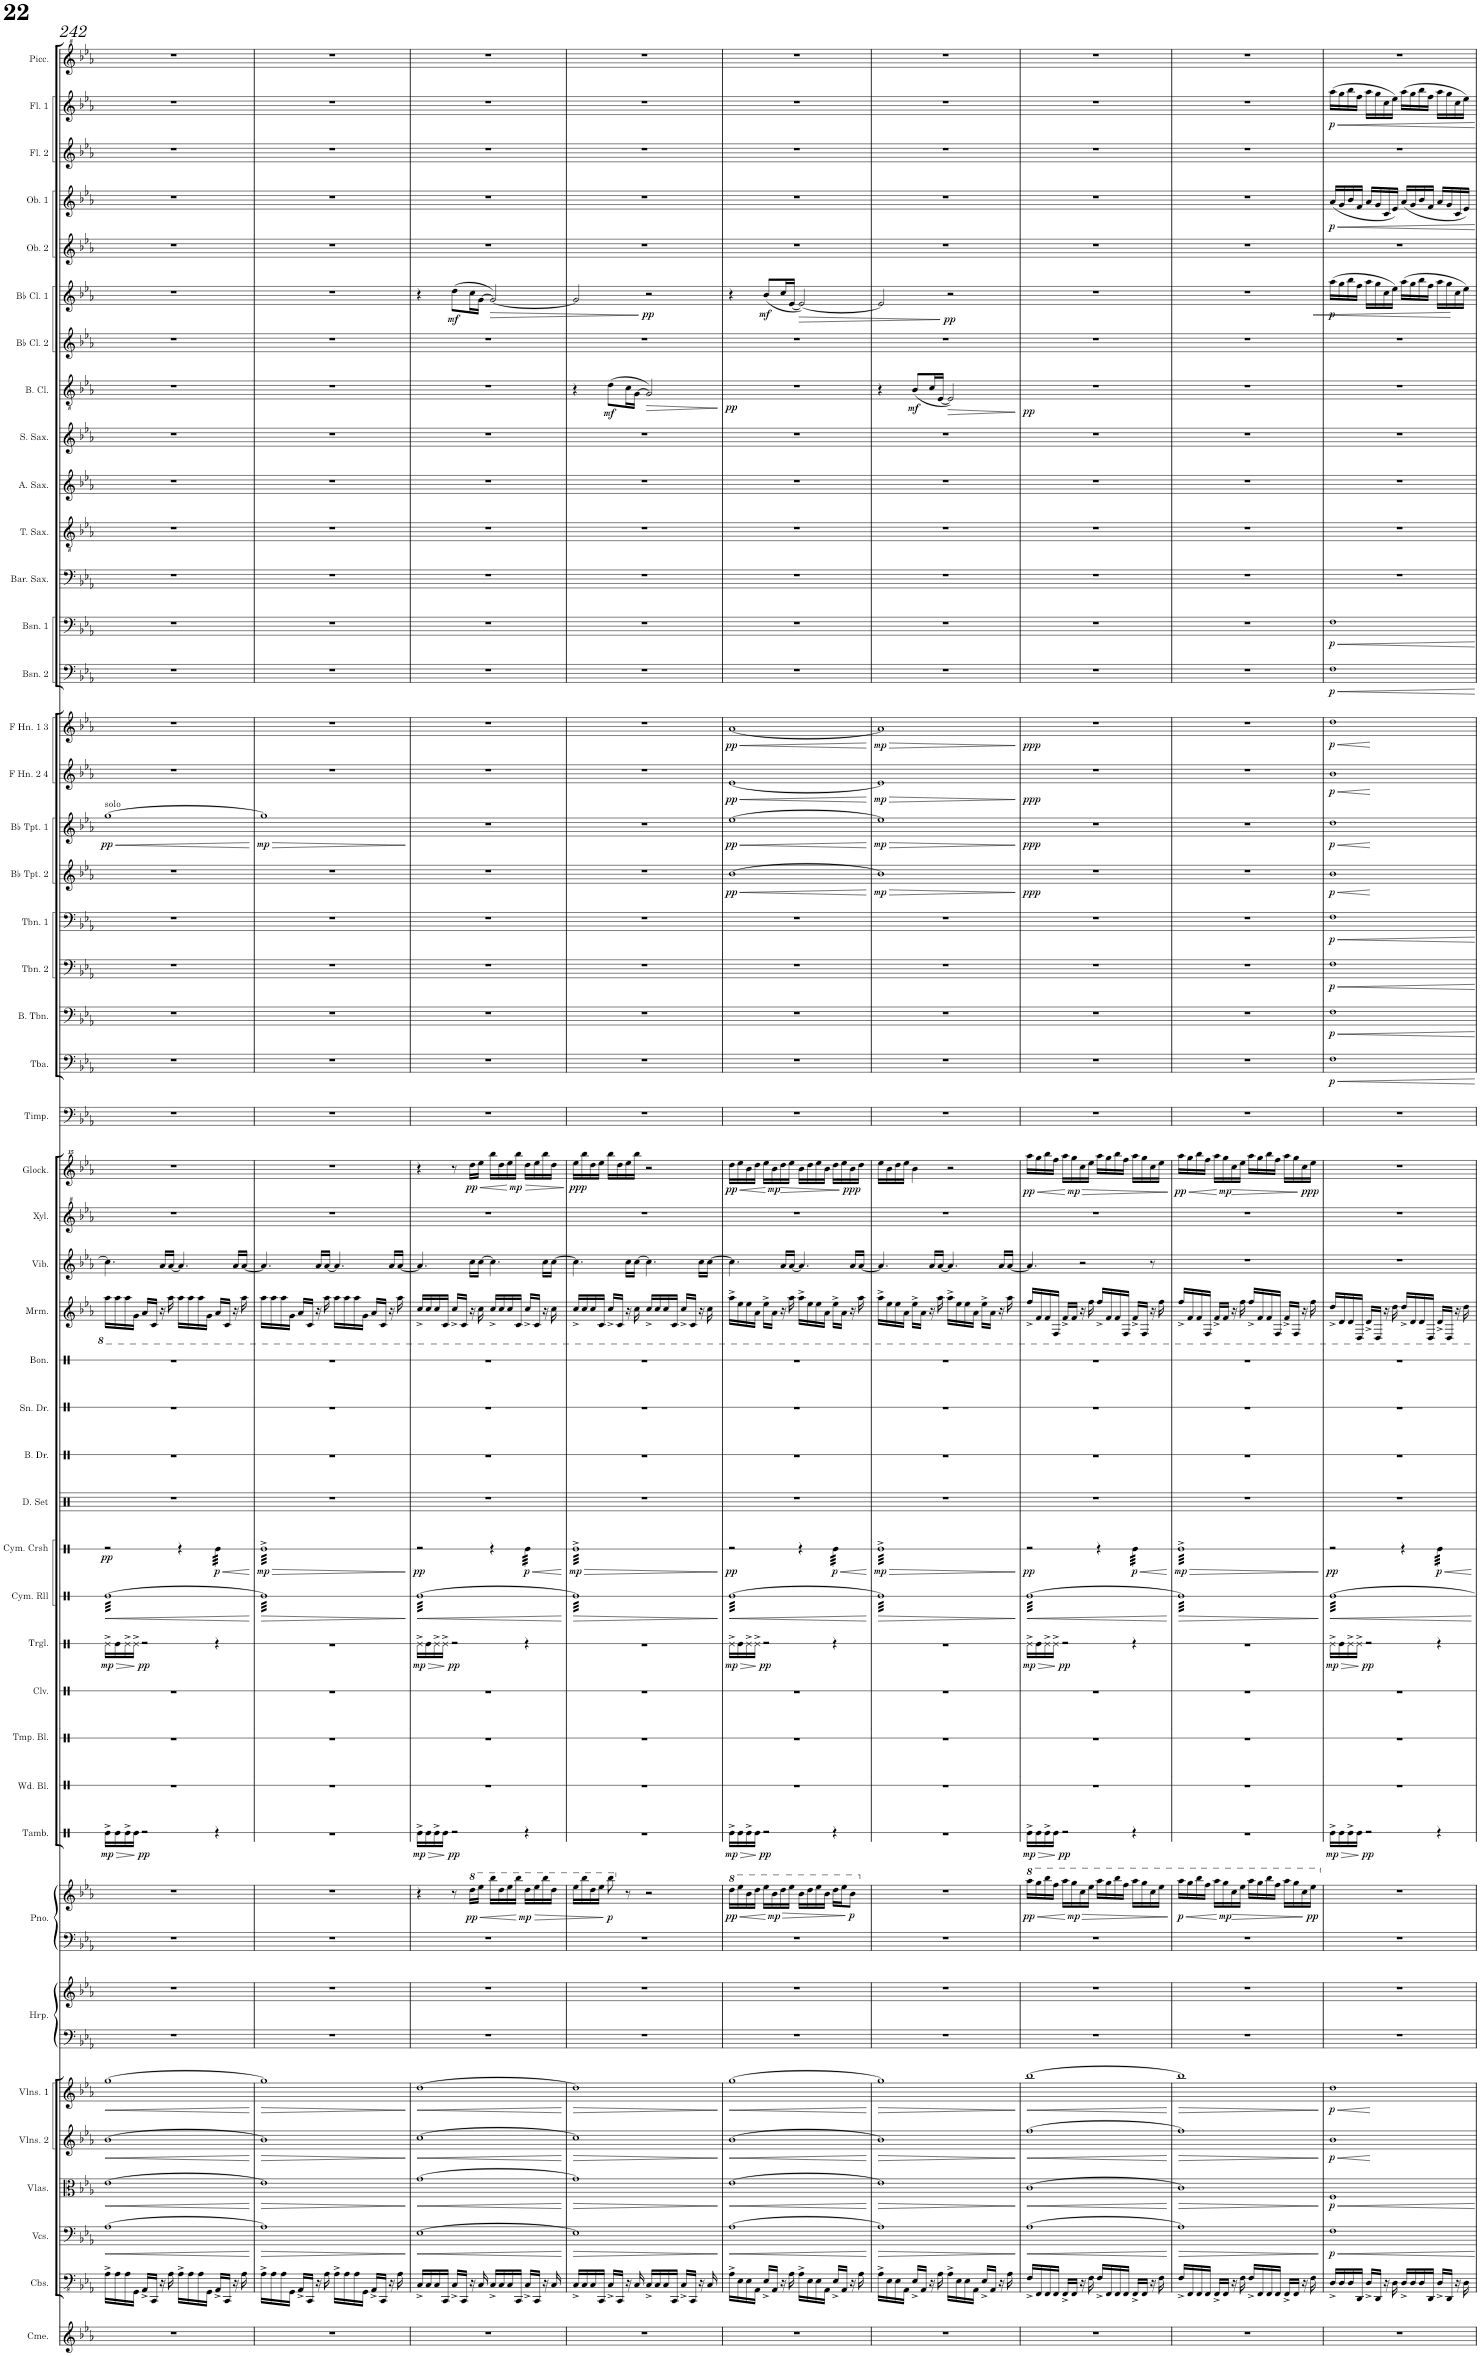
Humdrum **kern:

**kern	**kern	**kern	**dynam	**kern	**dynam	**kern	**dynam	**kern	**dynam	**kern	**kern	**kern	**kern	**dynam	**kern	**dynam	**kern	**kern	**kern	**kern	**dynam	**kern	**dynam	**kern	**dynam	**kern	**kern	**kern	**kern	**kern	**kern	**kern	**kern	**dynam	**kern	**kern	**dynam	**kern	**dynam	**kern	**dynam	**kern	**dynam	**kern	**dynam	**kern	**dynam	**kern	**dynam	**kern	**dynam	**kern	**dynam	**kern	**dynam	**kern	**kern	**kern	**kern	**kern	**dynam	**kern	**kern	**dynam	**kern	**kern	**dynam	**kern	**kern	**dynam	**kern
*part46	*part45	*part44	*part44	*part43	*part43	*part42	*part42	*part41	*part41	*part40	*part40	*part39	*part39	*part39	*part38	*part38	*part37	*part36	*part35	*part34	*part34	*part33	*part33	*part32	*part32	*part31	*part30	*part29	*part28	*part27	*part26	*part25	*part24	*part24	*part23	*part22	*part22	*part21	*part21	*part20	*part20	*part19	*part19	*part18	*part18	*part17	*part17	*part16	*part16	*part15	*part15	*part14	*part14	*part13	*part13	*part12	*part11	*part10	*part9	*part8	*part8	*part7	*part6	*part6	*part5	*part4	*part4	*part3	*part2	*part2	*part1
*staff48	*staff47	*staff46	*staff46	*staff45	*staff45	*staff44	*staff44	*staff43	*staff43	*staff42	*staff41	*staff40	*staff39	*staff39/40	*staff38	*staff38	*staff37	*staff36	*staff35	*staff34	*staff34	*staff33	*staff33	*staff32	*staff32	*staff31	*staff30	*staff29	*staff28	*staff27	*staff26	*staff25	*staff24	*staff24	*staff23	*staff22	*staff22	*staff21	*staff21	*staff20	*staff20	*staff19	*staff19	*staff18	*staff18	*staff17	*staff17	*staff16	*staff16	*staff15	*staff15	*staff14	*staff14	*staff13	*staff13	*staff12	*staff11	*staff10	*staff9	*staff8	*staff8	*staff7	*staff6	*staff6	*staff5	*staff4	*staff4	*staff3	*staff2	*staff2	*staff1
*I"Chimes	*I"Contrabasses	*I"Violoncellos	*	*I"Violas	*	*I"Violins 2	*	*I"Violins 1	*	*I"Harp	*	*I"Grand Piano	*	*	*I"Tambourine	*	*I"Wood Blocks	*I"Temple Blocks	*I"Claves	*I"Triangle	*	*I"Cymbal Roll	*	*I"Crash Cymbal	*	*I"Drumset	*I"Bass Drum	*I"Snare Drum	*I"Bongos	*I"Marimba	*I"Vibraphone	*I"Xylophone	*I"Glockenspiel	*	*I"Timpani	*I"Tuba	*	*I"Bass Trombone	*	*I"Trombone 2	*	*I"Trombone 1	*	*I"Bb Trumpet 2	*	*I"Bb Trumpet 1	*	*I"F Horn 2 &amp; 4	*	*I"F Horn 1 &amp; 3	*	*I"Bassoon 2	*	*I"Bassoon 1	*	*I"Baritone Saxophone	*I"Tenor Saxophone	*I"Alto Saxophone	*I"Soprano Saxophone	*I"Bass Clarinet	*	*I"Bb Clarinet 2	*I"Bb Clarinet 1	*	*I"Oboe 2	*I"Oboe 1	*	*I"Flute 2	*I"Flute 1	*	*I"Piccolo
*I'Cme.	*I'Cbs.	*I'Vcs.	*	*I'Vlas.	*	*I'Vlns. 2	*	*I'Vlns. 1	*	*I'Hrp.	*	*I'Pno.	*	*	*I'Tamb.	*	*I'Wd. Bl.	*I'Tmp. Bl.	*I'Clv.	*I'Trgl.	*	*I'Cym. Rll	*	*	*	*I'D. Set	*I'B. Dr.	*I'Sn. Dr.	*I'Bon.	*I'Mrm.	*I'Vib.	*I'Xyl.	*I'Glock.	*	*I'Timp.	*I'Tba.	*	*I'B. Tbn.	*	*I'Tbn. 2	*	*I'Tbn. 1	*	*I'Bb Tpt. 2	*	*I'Bb Tpt. 1	*	*I'F Hn. 2 4	*	*I'F Hn. 1 3	*	*I'Bsn. 2	*	*I'Bsn. 1	*	*I'Bar. Sax.	*I'T. Sax.	*I'A. Sax.	*I'S. Sax.	*I'B. Cl.	*	*I'Bb Cl. 2	*I'Bb Cl. 1	*	*I'Ob. 2	*I'Ob. 1	*	*I'Fl. 2	*I'Fl. 1	*	*I'Picc.
!!LO:PB:g=z
*clefG2	*clefFv4	*clefF4	*	*clefC3	*	*clefG2	*	*clefG2	*	*clefF4	*clefG2	*clefF4	*clefG2	*	*clefX	*	*clefX	*clefX	*clefX	*clefX	*	*clefX	*	*clefX	*	*clefX	*clefX	*clefX	*clefX	*clefG2	*clefG2	*clefG^2	*clefG^^2	*	*clefF4	*clefF4	*	*clefF4	*	*clefF4	*	*clefF4	*	*clefG2	*	*clefG2	*	*clefG2	*	*clefG2	*	*clefF4	*	*clefF4	*	*clefF4	*clefGv2	*clefG2	*clefG2	*clefGv2	*	*clefG2	*clefG2	*	*clefG2	*clefG2	*	*clefG2	*clefG2	*	*clefG^2
*	*	*	*	*	*	*	*	*	*	*	*	*	*	*	*	*	*	*	*	*	*	*	*	*	*	*	*	*	*	*	*	*	*	*	*	*	*	*	*	*	*	*	*	*Trd1c2	*	*Trd1c2	*	*Trd4c7	*	*Trd4c7	*	*	*	*	*	*Trd12c21	*Trd8c14	*Trd5c9	*Trd1c2	*Trd8c14	*	*Trd1c2	*Trd1c2	*	*	*	*	*	*	*	*Trd-7c-12
*k[b-e-a-]	*k[b-e-a-]	*k[b-e-a-]	*	*k[b-e-a-]	*	*k[b-e-a-]	*	*k[b-e-a-]	*	*k[b-e-a-]	*k[b-e-a-]	*k[b-e-a-]	*k[b-e-a-]	*	*k[]	*	*k[]	*k[]	*k[]	*k[]	*	*k[]	*	*k[]	*	*k[]	*k[]	*k[]	*k[]	*k[b-e-a-]	*k[b-e-a-]	*k[b-e-a-]	*k[b-e-a-]	*	*k[b-e-a-]	*k[b-e-a-]	*	*k[b-e-a-]	*	*k[b-e-a-]	*	*k[b-e-a-]	*	*k[b-e-a-]	*	*k[b-e-a-]	*	*k[b-e-a-]	*	*k[b-e-a-]	*	*k[b-e-a-]	*	*k[b-e-a-]	*	*k[b-e-a-]	*k[b-e-a-]	*k[b-e-a-]	*k[b-e-a-]	*k[b-e-a-]	*	*k[b-e-a-]	*k[b-e-a-]	*	*k[b-e-a-]	*k[b-e-a-]	*	*k[b-e-a-]	*k[b-e-a-]	*	*k[b-e-a-]
*M4/4	*M4/4	*M4/4	*	*M4/4	*	*M4/4	*	*M4/4	*	*M4/4	*M4/4	*M4/4	*M4/4	*	*M4/4	*	*M4/4	*M4/4	*M4/4	*M4/4	*	*M4/4	*	*M4/4	*	*M4/4	*M4/4	*M4/4	*M4/4	*M4/4	*M4/4	*M4/4	*M4/4	*	*M4/4	*M4/4	*	*M4/4	*	*M4/4	*	*M4/4	*	*M4/4	*	*M4/4	*	*M4/4	*	*M4/4	*	*M4/4	*	*M4/4	*	*M4/4	*M4/4	*M4/4	*M4/4	*M4/4	*	*M4/4	*M4/4	*	*M4/4	*M4/4	*	*M4/4	*M4/4	*	*M4/4
=242	=242	=242	=242	=242	=242	=242	=242	=242	=242	=242	=242	=242	=242	=242	=242	=242	=242	=242	=242	=242	=242	=242	=242	=242	=242	=242	=242	=242	=242	=242	=242	=242	=242	=242	=242	=242	=242	=242	=242	=242	=242	=242	=242	=242	=242	=242	=242	=242	=242	=242	=242	=242	=242	=242	=242	=242	=242	=242	=242	=242	=242	=242	=242	=242	=242	=242	=242	=242	=242	=242	=242
!	!	!	!	!	!	!	!	!	!	!	!	!	!	!	!	!	!	!	!	!	!	!	!	!	!	!	!	!	!	!	!	!	!	!	!	!	!	!	!	!	!	!	!	!	!	!LO:TX:a:t=solo	!	!	!	!	!	!	!	!	!	!	!	!	!	!	!	!	!	!	!	!	!	!	!	!	!
!	!	!	!	!	!	!	!	!	!	!	!	!	!	!	!	!LO:DY:b	!	!	!	!	!LO:HP:b	!	!LO:HP:b	!	!	!	!	!	!	!	!	!	!	!	!	!	!	!	!	!	!	!	!	!	!	!	!LO:HP:b	!	!	!	!	!	!	!	!	!	!	!	!	!	!	!	!	!	!	!	!	!	!	!	!
!	!	!	!	!	!	!	!	!	!	!	!	!	!	!	!	!	!	!	!	!	!LO:DY:n=1:b	!	!	!	!LO:DY:b	!	!	!	!	!	!	!	!	!	!	!	!	!	!	!	!	!	!	!	!	!	!LO:DY:n=1:b	!	!	!	!	!	!	!	!	!	!	!	!	!	!	!	!	!	!	!	!	!	!	!	!
*	*	*	*	*	*	*	*	*	*	*	*	*	*	*	*	*	*	*	*	*	*	*tremolo	*	*	*	*	*	*	*	*	*	*	*	*	*	*	*	*	*	*	*	*	*	*	*	*	*	*	*	*	*	*	*	*	*	*	*	*	*	*	*	*	*	*	*	*	*	*	*	*	*
1r	16AA-^\LL	[1A-	.	[1e-	.	[1b-	.	[1gg	.	1r	1r	1r	1r	.	16Re^\LL	mp	1r	1r	1r	16Re^\LL	> mp	[32ReLLL	<	2r	pp	1r	1r	1r	1r	16a-\LL	4.cc\]	1r	1r	.	1r	1r	.	1r	.	1r	.	1r	.	1r	.	[1gg	< pp	1r	.	1r	.	1r	.	1r	.	1r	1r	1r	1r	1r	.	1r	1r	.	1r	1r	.	1r	1r	.	1r
.	.	.	.	.	.	.	.	.	.	.	.	.	.	.	.	.	.	.	.	.	.	32Re	.	.	.	.	.	.	.	.	.	.	.	.	.	.	.	.	.	.	.	.	.	.	.	.	.	.	.	.	.	.	.	.	.	.	.	.	.	.	.	.	.	.	.	.	.	.	.	.	.
.	16AA-\	.	.	.	.	.	.	.	.	.	.	.	.	.	16Re\	.	.	.	.	16Re\	.	32Re	.	.	.	.	.	.	.	16a-\	.	.	.	.	.	.	.	.	.	.	.	.	.	.	.	.	.	.	.	.	.	.	.	.	.	.	.	.	.	.	.	.	.	.	.	.	.	.	.	.	.
.	.	.	.	.	.	.	.	.	.	.	.	.	.	.	.	.	.	.	.	.	.	32Re	.	.	.	.	.	.	.	.	.	.	.	.	.	.	.	.	.	.	.	.	.	.	.	.	.	.	.	.	.	.	.	.	.	.	.	.	.	.	.	.	.	.	.	.	.	.	.	.	.
.	16AA-\	.	.	.	.	.	.	.	.	.	.	.	.	.	16Re^\	.	.	.	.	16Re^\	.	32Re	.	.	.	.	.	.	.	16a-\	.	.	.	.	.	.	.	.	.	.	.	.	.	.	.	.	.	.	.	.	.	.	.	.	.	.	.	.	.	.	.	.	.	.	.	.	.	.	.	.	.
.	.	.	.	.	.	.	.	.	.	.	.	.	.	.	.	.	.	.	.	.	.	32Re	.	.	.	.	.	.	.	.	.	.	.	.	.	.	.	.	.	.	.	.	.	.	.	.	.	.	.	.	.	.	.	.	.	.	.	.	.	.	.	.	.	.	.	.	.	.	.	.	.
.	16GGG\JJ	.	.	.	.	.	.	.	.	.	.	.	.	.	16Re\JJ	.	.	.	.	16Re^\JJ	.	32Re	.	.	.	.	.	.	.	16G\JJ	.	.	.	.	.	.	.	.	.	.	.	.	.	.	.	.	.	.	.	.	.	.	.	.	.	.	.	.	.	.	.	.	.	.	.	.	.	.	.	.	.
.	.	.	.	.	.	.	.	.	.	.	.	.	.	.	.	.	.	.	.	.	.	32Re	.	.	.	.	.	.	.	.	.	.	.	.	.	.	.	.	.	.	.	.	.	.	.	.	.	.	.	.	.	.	.	.	.	.	.	.	.	.	.	.	.	.	.	.	.	.	.	.	.
!	!	!	!	!	!	!	!	!	!	!	!	!	!	!	!	!LO:DY:b	!	!	!	!	!LO:DY:n=2:b	!	!	!	!	!	!	!	!	!	!	!	!	!	!	!	!	!	!	!	!	!	!	!	!	!	!	!	!	!	!	!	!	!	!	!	!	!	!	!	!	!	!	!	!	!	!	!	!	!	!
.	16AAA-^/LL	.	.	.	.	.	.	.	.	.	.	.	.	.	2r	pp	.	.	.	2r	] pp	32Re	.	.	.	.	.	.	.	16A-/LL	.	.	.	.	.	.	.	.	.	.	.	.	.	.	.	.	.	.	.	.	.	.	.	.	.	.	.	.	.	.	.	.	.	.	.	.	.	.	.	.	.
.	.	.	.	.	.	.	.	.	.	.	.	.	.	.	.	.	.	.	.	.	.	32Re	.	.	.	.	.	.	.	.	.	.	.	.	.	.	.	.	.	.	.	.	.	.	.	.	.	.	.	.	.	.	.	.	.	.	.	.	.	.	.	.	.	.	.	.	.	.	.	.	.
.	16CCC/JJ	.	.	.	.	.	.	.	.	.	.	.	.	.	.	.	.	.	.	.	.	32Re	.	.	.	.	.	.	.	16C/JJ	.	.	.	.	.	.	.	.	.	.	.	.	.	.	.	.	.	.	.	.	.	.	.	.	.	.	.	.	.	.	.	.	.	.	.	.	.	.	.	.	.
.	.	.	.	.	.	.	.	.	.	.	.	.	.	.	.	.	.	.	.	.	.	32Re	.	.	.	.	.	.	.	.	.	.	.	.	.	.	.	.	.	.	.	.	.	.	.	.	.	.	.	.	.	.	.	.	.	.	.	.	.	.	.	.	.	.	.	.	.	.	.	.	.
.	16r	.	.	.	.	.	.	.	.	.	.	.	.	.	.	.	.	.	.	.	.	32Re	.	.	.	.	.	.	.	16r	16a-/LL	.	.	.	.	.	.	.	.	.	.	.	.	.	.	.	.	.	.	.	.	.	.	.	.	.	.	.	.	.	.	.	.	.	.	.	.	.	.	.	.
.	.	.	.	.	.	.	.	.	.	.	.	.	.	.	.	.	.	.	.	.	.	32Re	.	.	.	.	.	.	.	.	.	.	.	.	.	.	.	.	.	.	.	.	.	.	.	.	.	.	.	.	.	.	.	.	.	.	.	.	.	.	.	.	.	.	.	.	.	.	.	.	.
.	16AA-\	.	.	.	.	.	.	.	.	.	.	.	.	.	.	.	.	.	.	.	.	32Re	.	.	.	.	.	.	.	16a-\	[16a-/JJ	.	.	.	.	.	.	.	.	.	.	.	.	.	.	.	.	.	.	.	.	.	.	.	.	.	.	.	.	.	.	.	.	.	.	.	.	.	.	.	.
.	.	.	.	.	.	.	.	.	.	.	.	.	.	.	.	.	.	.	.	.	.	32Re	.	.	.	.	.	.	.	.	.	.	.	.	.	.	.	.	.	.	.	.	.	.	.	.	.	.	.	.	.	.	.	.	.	.	.	.	.	.	.	.	.	.	.	.	.	.	.	.	.
.	16AA-^\LL	.	.	.	.	.	.	.	.	.	.	.	.	.	.	.	.	.	.	.	.	32Re	.	4r	.	.	.	.	.	16a-\LL	4.a-/]	.	.	.	.	.	.	.	.	.	.	.	.	.	.	.	.	.	.	.	.	.	.	.	.	.	.	.	.	.	.	.	.	.	.	.	.	.	.	.	.
.	.	.	.	.	.	.	.	.	.	.	.	.	.	.	.	.	.	.	.	.	.	32Re	.	.	.	.	.	.	.	.	.	.	.	.	.	.	.	.	.	.	.	.	.	.	.	.	.	.	.	.	.	.	.	.	.	.	.	.	.	.	.	.	.	.	.	.	.	.	.	.	.
.	16AA-\	.	.	.	.	.	.	.	.	.	.	.	.	.	.	.	.	.	.	.	.	32Re	.	.	.	.	.	.	.	16a-\	.	.	.	.	.	.	.	.	.	.	.	.	.	.	.	.	.	.	.	.	.	.	.	.	.	.	.	.	.	.	.	.	.	.	.	.	.	.	.	.	.
.	.	.	.	.	.	.	.	.	.	.	.	.	.	.	.	.	.	.	.	.	.	32Re	.	.	.	.	.	.	.	.	.	.	.	.	.	.	.	.	.	.	.	.	.	.	.	.	.	.	.	.	.	.	.	.	.	.	.	.	.	.	.	.	.	.	.	.	.	.	.	.	.
.	16AA-\	.	.	.	.	.	.	.	.	.	.	.	.	.	.	.	.	.	.	.	.	32Re	.	.	.	.	.	.	.	16a-\	.	.	.	.	.	.	.	.	.	.	.	.	.	.	.	.	.	.	.	.	.	.	.	.	.	.	.	.	.	.	.	.	.	.	.	.	.	.	.	.	.
.	.	.	.	.	.	.	.	.	.	.	.	.	.	.	.	.	.	.	.	.	.	32Re	.	.	.	.	.	.	.	.	.	.	.	.	.	.	.	.	.	.	.	.	.	.	.	.	.	.	.	.	.	.	.	.	.	.	.	.	.	.	.	.	.	.	.	.	.	.	.	.	.
.	16GGG\JJ	.	.	.	.	.	.	.	.	.	.	.	.	.	.	.	.	.	.	.	.	32Re	.	.	.	.	.	.	.	16G\JJ	.	.	.	.	.	.	.	.	.	.	.	.	.	.	.	.	.	.	.	.	.	.	.	.	.	.	.	.	.	.	.	.	.	.	.	.	.	.	.	.	.
.	.	.	.	.	.	.	.	.	.	.	.	.	.	.	.	.	.	.	.	.	.	32Re	.	.	.	.	.	.	.	.	.	.	.	.	.	.	.	.	.	.	.	.	.	.	.	.	.	.	.	.	.	.	.	.	.	.	.	.	.	.	.	.	.	.	.	.	.	.	.	.	.
!	!	!	!	!	!	!	!	!	!	!	!	!	!	!	!	!	!	!	!	!	!	!	!	!	!LO:HP:b	!	!	!	!	!	!	!	!	!	!	!	!	!	!	!	!	!	!	!	!	!	!	!	!	!	!	!	!	!	!	!	!	!	!	!	!	!	!	!	!	!	!	!	!	!	!
!	!	!	!	!	!	!	!	!	!	!	!	!	!	!	!	!	!	!	!	!	!	!	!	!	!LO:DY:n=1:b	!	!	!	!	!	!	!	!	!	!	!	!	!	!	!	!	!	!	!	!	!	!	!	!	!	!	!	!	!	!	!	!	!	!	!	!	!	!	!	!	!	!	!	!	!	!
*	*	*	*	*	*	*	*	*	*	*	*	*	*	*	*	*	*	*	*	*	*	*	*	*tremolo	*	*	*	*	*	*	*	*	*	*	*	*	*	*	*	*	*	*	*	*	*	*	*	*	*	*	*	*	*	*	*	*	*	*	*	*	*	*	*	*	*	*	*	*	*	*	*
.	16AAA-^/LL	.	.	.	.	.	.	.	.	.	.	.	.	.	4r	.	.	.	.	4r	.	32Re	.	32Re\LLL	< p	.	.	.	.	16A-/LL	.	.	.	.	.	.	.	.	.	.	.	.	.	.	.	.	.	.	.	.	.	.	.	.	.	.	.	.	.	.	.	.	.	.	.	.	.	.	.	.	.
.	.	.	.	.	.	.	.	.	.	.	.	.	.	.	.	.	.	.	.	.	.	32Re	.	32Re\	.	.	.	.	.	.	.	.	.	.	.	.	.	.	.	.	.	.	.	.	.	.	.	.	.	.	.	.	.	.	.	.	.	.	.	.	.	.	.	.	.	.	.	.	.	.	.
.	16CCC/JJ	.	.	.	.	.	.	.	.	.	.	.	.	.	.	.	.	.	.	.	.	32Re	.	32Re\	.	.	.	.	.	16C/JJ	.	.	.	.	.	.	.	.	.	.	.	.	.	.	.	.	.	.	.	.	.	.	.	.	.	.	.	.	.	.	.	.	.	.	.	.	.	.	.	.	.
.	.	.	.	.	.	.	.	.	.	.	.	.	.	.	.	.	.	.	.	.	.	32Re	.	32Re\	.	.	.	.	.	.	.	.	.	.	.	.	.	.	.	.	.	.	.	.	.	.	.	.	.	.	.	.	.	.	.	.	.	.	.	.	.	.	.	.	.	.	.	.	.	.	.
.	16r	.	.	.	.	.	.	.	.	.	.	.	.	.	.	.	.	.	.	.	.	32Re	.	32Re\	.	.	.	.	.	16r	16a-/LL	.	.	.	.	.	.	.	.	.	.	.	.	.	.	.	.	.	.	.	.	.	.	.	.	.	.	.	.	.	.	.	.	.	.	.	.	.	.	.	.
.	.	.	.	.	.	.	.	.	.	.	.	.	.	.	.	.	.	.	.	.	.	32Re	.	32Re\	.	.	.	.	.	.	.	.	.	.	.	.	.	.	.	.	.	.	.	.	.	.	.	.	.	.	.	.	.	.	.	.	.	.	.	.	.	.	.	.	.	.	.	.	.	.	.
.	16AA-\	.	.	.	.	.	.	.	.	.	.	.	.	.	.	.	.	.	.	.	.	32Re	.	32Re\	.	.	.	.	.	16a-\	[16a-/JJ	.	.	.	.	.	.	.	.	.	.	.	.	.	.	.	.	.	.	.	.	.	.	.	.	.	.	.	.	.	.	.	.	.	.	.	.	.	.	.	.
.	.	.	.	.	.	.	.	.	.	.	.	.	.	.	.	.	.	.	.	.	.	32ReJJJ	.	32Re\JJJ	.	.	.	.	.	.	.	.	.	.	.	.	.	.	.	.	.	.	.	.	.	.	.	.	.	.	.	.	.	.	.	.	.	.	.	.	.	.	.	.	.	.	.	.	.	.	.
.	.	.	.	.	.	.	.	.	.	.	.	.	.	.	.	.	.	.	.	.	.	.	.	.	.	.	.	.	.	.	.	.	.	.	.	.	.	.	.	.	.	.	.	.	.	.	[	.	.	.	.	.	.	.	.	.	.	.	.	.	.	.	.	.	.	.	.	.	.	.	.
=243	=243	=243	=243	=243	=243	=243	=243	=243	=243	=243	=243	=243	=243	=243	=243	=243	=243	=243	=243	=243	=243	=243	=243	=243	=243	=243	=243	=243	=243	=243	=243	=243	=243	=243	=243	=243	=243	=243	=243	=243	=243	=243	=243	=243	=243	=243	=243	=243	=243	=243	=243	=243	=243	=243	=243	=243	=243	=243	=243	=243	=243	=243	=243	=243	=243	=243	=243	=243	=243	=243	=243
!	!	!	!	!	!	!	!	!	!	!	!	!	!	!	!	!	!	!	!	!	!	!	!LO:HP:b	!	!LO:HP:b	!	!	!	!	!	!	!	!	!	!	!	!	!	!	!	!	!	!	!	!	!	!LO:HP:b	!	!	!	!	!	!	!	!	!	!	!	!	!	!	!	!	!	!	!	!	!	!	!	!
!	!	!	!	!	!	!	!	!	!	!	!	!	!	!	!	!	!	!	!	!	!	!	!	!	!LO:DY:n=1:b	!	!	!	!	!	!	!	!	!	!	!	!	!	!	!	!	!	!	!	!	!	!LO:DY:n=1:b	!	!	!	!	!	!	!	!	!	!	!	!	!	!	!	!	!	!	!	!	!	!	!	!
1r	16AA-^\LL	1A-]	.	1e-]	.	1b-]	.	1gg]	.	1r	1r	1r	1r	.	1r	.	1r	1r	1r	1r	.	32Re]LLL	>	32Re^LLL	> mp	1r	1r	1r	1r	16a-\LL	4.a-/]	1r	1r	.	1r	1r	.	1r	.	1r	.	1r	.	1r	.	1gg]	> mp	1r	.	1r	.	1r	.	1r	.	1r	1r	1r	1r	1r	.	1r	1r	.	1r	1r	.	1r	1r	.	1r
.	.	.	.	.	.	.	.	.	.	.	.	.	.	.	.	.	.	.	.	.	.	32Re	.	32Re^	.	.	.	.	.	.	.	.	.	.	.	.	.	.	.	.	.	.	.	.	.	.	.	.	.	.	.	.	.	.	.	.	.	.	.	.	.	.	.	.	.	.	.	.	.	.	.
.	16AA-\	.	.	.	.	.	.	.	.	.	.	.	.	.	.	.	.	.	.	.	.	32Re	.	32Re^	.	.	.	.	.	16a-\	.	.	.	.	.	.	.	.	.	.	.	.	.	.	.	.	.	.	.	.	.	.	.	.	.	.	.	.	.	.	.	.	.	.	.	.	.	.	.	.	.
.	.	.	.	.	.	.	.	.	.	.	.	.	.	.	.	.	.	.	.	.	.	32Re	.	32Re^	.	.	.	.	.	.	.	.	.	.	.	.	.	.	.	.	.	.	.	.	.	.	.	.	.	.	.	.	.	.	.	.	.	.	.	.	.	.	.	.	.	.	.	.	.	.	.
.	16AA-\	.	.	.	.	.	.	.	.	.	.	.	.	.	.	.	.	.	.	.	.	32Re	.	32Re^	.	.	.	.	.	16a-\	.	.	.	.	.	.	.	.	.	.	.	.	.	.	.	.	.	.	.	.	.	.	.	.	.	.	.	.	.	.	.	.	.	.	.	.	.	.	.	.	.
.	.	.	.	.	.	.	.	.	.	.	.	.	.	.	.	.	.	.	.	.	.	32Re	.	32Re^	.	.	.	.	.	.	.	.	.	.	.	.	.	.	.	.	.	.	.	.	.	.	.	.	.	.	.	.	.	.	.	.	.	.	.	.	.	.	.	.	.	.	.	.	.	.	.
.	16GGG\JJ	.	.	.	.	.	.	.	.	.	.	.	.	.	.	.	.	.	.	.	.	32Re	.	32Re^	.	.	.	.	.	16G\JJ	.	.	.	.	.	.	.	.	.	.	.	.	.	.	.	.	.	.	.	.	.	.	.	.	.	.	.	.	.	.	.	.	.	.	.	.	.	.	.	.	.
.	.	.	.	.	.	.	.	.	.	.	.	.	.	.	.	.	.	.	.	.	.	32Re	.	32Re^	.	.	.	.	.	.	.	.	.	.	.	.	.	.	.	.	.	.	.	.	.	.	.	.	.	.	.	.	.	.	.	.	.	.	.	.	.	.	.	.	.	.	.	.	.	.	.
.	16AAA-^/LL	.	.	.	.	.	.	.	.	.	.	.	.	.	.	.	.	.	.	.	.	32Re	.	32Re^	.	.	.	.	.	16A-/LL	.	.	.	.	.	.	.	.	.	.	.	.	.	.	.	.	.	.	.	.	.	.	.	.	.	.	.	.	.	.	.	.	.	.	.	.	.	.	.	.	.
.	.	.	.	.	.	.	.	.	.	.	.	.	.	.	.	.	.	.	.	.	.	32Re	.	32Re^	.	.	.	.	.	.	.	.	.	.	.	.	.	.	.	.	.	.	.	.	.	.	.	.	.	.	.	.	.	.	.	.	.	.	.	.	.	.	.	.	.	.	.	.	.	.	.
.	16CCC/JJ	.	.	.	.	.	.	.	.	.	.	.	.	.	.	.	.	.	.	.	.	32Re	.	32Re^	.	.	.	.	.	16C/JJ	.	.	.	.	.	.	.	.	.	.	.	.	.	.	.	.	.	.	.	.	.	.	.	.	.	.	.	.	.	.	.	.	.	.	.	.	.	.	.	.	.
.	.	.	.	.	.	.	.	.	.	.	.	.	.	.	.	.	.	.	.	.	.	32Re	.	32Re^	.	.	.	.	.	.	.	.	.	.	.	.	.	.	.	.	.	.	.	.	.	.	.	.	.	.	.	.	.	.	.	.	.	.	.	.	.	.	.	.	.	.	.	.	.	.	.
.	16r	.	.	.	.	.	.	.	.	.	.	.	.	.	.	.	.	.	.	.	.	32Re	.	32Re^	.	.	.	.	.	16r	16a-/LL	.	.	.	.	.	.	.	.	.	.	.	.	.	.	.	.	.	.	.	.	.	.	.	.	.	.	.	.	.	.	.	.	.	.	.	.	.	.	.	.
.	.	.	.	.	.	.	.	.	.	.	.	.	.	.	.	.	.	.	.	.	.	32Re	.	32Re^	.	.	.	.	.	.	.	.	.	.	.	.	.	.	.	.	.	.	.	.	.	.	.	.	.	.	.	.	.	.	.	.	.	.	.	.	.	.	.	.	.	.	.	.	.	.	.
.	16AA-\	.	.	.	.	.	.	.	.	.	.	.	.	.	.	.	.	.	.	.	.	32Re	.	32Re^	.	.	.	.	.	16a-\	[16a-/JJ	.	.	.	.	.	.	.	.	.	.	.	.	.	.	.	.	.	.	.	.	.	.	.	.	.	.	.	.	.	.	.	.	.	.	.	.	.	.	.	.
.	.	.	.	.	.	.	.	.	.	.	.	.	.	.	.	.	.	.	.	.	.	32Re	.	32Re^	.	.	.	.	.	.	.	.	.	.	.	.	.	.	.	.	.	.	.	.	.	.	.	.	.	.	.	.	.	.	.	.	.	.	.	.	.	.	.	.	.	.	.	.	.	.	.
.	16AA-^\LL	.	.	.	.	.	.	.	.	.	.	.	.	.	.	.	.	.	.	.	.	32Re	.	32Re^	.	.	.	.	.	16a-\LL	4.a-/]	.	.	.	.	.	.	.	.	.	.	.	.	.	.	.	.	.	.	.	.	.	.	.	.	.	.	.	.	.	.	.	.	.	.	.	.	.	.	.	.
.	.	.	.	.	.	.	.	.	.	.	.	.	.	.	.	.	.	.	.	.	.	32Re	.	32Re^	.	.	.	.	.	.	.	.	.	.	.	.	.	.	.	.	.	.	.	.	.	.	.	.	.	.	.	.	.	.	.	.	.	.	.	.	.	.	.	.	.	.	.	.	.	.	.
.	16AA-\	.	.	.	.	.	.	.	.	.	.	.	.	.	.	.	.	.	.	.	.	32Re	.	32Re^	.	.	.	.	.	16a-\	.	.	.	.	.	.	.	.	.	.	.	.	.	.	.	.	.	.	.	.	.	.	.	.	.	.	.	.	.	.	.	.	.	.	.	.	.	.	.	.	.
.	.	.	.	.	.	.	.	.	.	.	.	.	.	.	.	.	.	.	.	.	.	32Re	.	32Re^	.	.	.	.	.	.	.	.	.	.	.	.	.	.	.	.	.	.	.	.	.	.	.	.	.	.	.	.	.	.	.	.	.	.	.	.	.	.	.	.	.	.	.	.	.	.	.
.	16AA-\	.	.	.	.	.	.	.	.	.	.	.	.	.	.	.	.	.	.	.	.	32Re	.	32Re^	.	.	.	.	.	16a-\	.	.	.	.	.	.	.	.	.	.	.	.	.	.	.	.	.	.	.	.	.	.	.	.	.	.	.	.	.	.	.	.	.	.	.	.	.	.	.	.	.
.	.	.	.	.	.	.	.	.	.	.	.	.	.	.	.	.	.	.	.	.	.	32Re	.	32Re^	.	.	.	.	.	.	.	.	.	.	.	.	.	.	.	.	.	.	.	.	.	.	.	.	.	.	.	.	.	.	.	.	.	.	.	.	.	.	.	.	.	.	.	.	.	.	.
.	16GGG\JJ	.	.	.	.	.	.	.	.	.	.	.	.	.	.	.	.	.	.	.	.	32Re	.	32Re^	.	.	.	.	.	16G\JJ	.	.	.	.	.	.	.	.	.	.	.	.	.	.	.	.	.	.	.	.	.	.	.	.	.	.	.	.	.	.	.	.	.	.	.	.	.	.	.	.	.
.	.	.	.	.	.	.	.	.	.	.	.	.	.	.	.	.	.	.	.	.	.	32Re	.	32Re^	.	.	.	.	.	.	.	.	.	.	.	.	.	.	.	.	.	.	.	.	.	.	.	.	.	.	.	.	.	.	.	.	.	.	.	.	.	.	.	.	.	.	.	.	.	.	.
.	16AAA-^/LL	.	.	.	.	.	.	.	.	.	.	.	.	.	.	.	.	.	.	.	.	32Re	.	32Re^	.	.	.	.	.	16A-/LL	.	.	.	.	.	.	.	.	.	.	.	.	.	.	.	.	.	.	.	.	.	.	.	.	.	.	.	.	.	.	.	.	.	.	.	.	.	.	.	.	.
.	.	.	.	.	.	.	.	.	.	.	.	.	.	.	.	.	.	.	.	.	.	32Re	.	32Re^	.	.	.	.	.	.	.	.	.	.	.	.	.	.	.	.	.	.	.	.	.	.	.	.	.	.	.	.	.	.	.	.	.	.	.	.	.	.	.	.	.	.	.	.	.	.	.
.	16CCC/JJ	.	.	.	.	.	.	.	.	.	.	.	.	.	.	.	.	.	.	.	.	32Re	.	32Re^	.	.	.	.	.	16C/JJ	.	.	.	.	.	.	.	.	.	.	.	.	.	.	.	.	.	.	.	.	.	.	.	.	.	.	.	.	.	.	.	.	.	.	.	.	.	.	.	.	.
.	.	.	.	.	.	.	.	.	.	.	.	.	.	.	.	.	.	.	.	.	.	32Re	.	32Re^	.	.	.	.	.	.	.	.	.	.	.	.	.	.	.	.	.	.	.	.	.	.	.	.	.	.	.	.	.	.	.	.	.	.	.	.	.	.	.	.	.	.	.	.	.	.	.
.	16r	.	.	.	.	.	.	.	.	.	.	.	.	.	.	.	.	.	.	.	.	32Re	.	32Re^	.	.	.	.	.	16r	16a-/LL	.	.	.	.	.	.	.	.	.	.	.	.	.	.	.	.	.	.	.	.	.	.	.	.	.	.	.	.	.	.	.	.	.	.	.	.	.	.	.	.
.	.	.	.	.	.	.	.	.	.	.	.	.	.	.	.	.	.	.	.	.	.	32Re	.	32Re^	.	.	.	.	.	.	.	.	.	.	.	.	.	.	.	.	.	.	.	.	.	.	.	.	.	.	.	.	.	.	.	.	.	.	.	.	.	.	.	.	.	.	.	.	.	.	.
.	16AA-\	.	.	.	.	.	.	.	.	.	.	.	.	.	.	.	.	.	.	.	.	32Re	.	32Re^	.	.	.	.	.	16a-\	[16a-/JJ	.	.	.	.	.	.	.	.	.	.	.	.	.	.	.	.	.	.	.	.	.	.	.	.	.	.	.	.	.	.	.	.	.	.	.	.	.	.	.	.
.	.	.	.	.	.	.	.	.	.	.	.	.	.	.	.	.	.	.	.	.	.	32ReJJJ	.	32Re^JJJ	.	.	.	.	.	.	.	.	.	.	.	.	.	.	.	.	.	.	.	.	.	.	.	.	.	.	.	.	.	.	.	.	.	.	.	.	.	.	.	.	.	.	.	.	.	.	.
.	.	.	.	.	.	.	.	.	.	.	.	.	.	.	.	.	.	.	.	.	.	.	.	.	.	.	.	.	.	.	.	.	.	.	.	.	.	.	.	.	.	.	.	.	.	.	]	.	.	.	.	.	.	.	.	.	.	.	.	.	.	.	.	.	.	.	.	.	.	.	.
=244	=244	=244	=244	=244	=244	=244	=244	=244	=244	=244	=244	=244	=244	=244	=244	=244	=244	=244	=244	=244	=244	=244	=244	=244	=244	=244	=244	=244	=244	=244	=244	=244	=244	=244	=244	=244	=244	=244	=244	=244	=244	=244	=244	=244	=244	=244	=244	=244	=244	=244	=244	=244	=244	=244	=244	=244	=244	=244	=244	=244	=244	=244	=244	=244	=244	=244	=244	=244	=244	=244	=244
!	!	!	!	!	!	!	!	!	!	!	!	!	!	!	!	!LO:DY:b	!	!	!	!	!LO:DY:b	!	!LO:HP:b	!	!LO:DY:b	!	!	!	!	!	!	!	!	!	!	!	!	!	!	!	!	!	!	!	!	!	!	!	!	!	!	!	!	!	!	!	!	!	!	!	!	!	!	!	!	!	!	!	!	!	!
1r	16CC^/LL	[1E-	.	[1g	.	[1cc	.	[1dd	.	1r	1r	1r	4r	.	16Re^\LL	mp	1r	1r	1r	16Re^\LL	mp	[32ReLLL	<	2r	pp	1r	1r	1r	1r	16c^/LL	4.a-/]	1r	4r	.	1r	1r	.	1r	.	1r	.	1r	.	1r	.	1r	.	1r	.	1r	.	1r	.	1r	.	1r	1r	1r	1r	1r	.	1r	4r	.	1r	1r	.	1r	1r	.	1r
.	.	.	.	.	.	.	.	.	.	.	.	.	.	.	.	.	.	.	.	.	.	32Re	.	.	.	.	.	.	.	.	.	.	.	.	.	.	.	.	.	.	.	.	.	.	.	.	.	.	.	.	.	.	.	.	.	.	.	.	.	.	.	.	.	.	.	.	.	.	.	.	.
.	16CC/	.	.	.	.	.	.	.	.	.	.	.	.	.	16Re\	.	.	.	.	16Re\	.	32Re	.	.	.	.	.	.	.	16c/	.	.	.	.	.	.	.	.	.	.	.	.	.	.	.	.	.	.	.	.	.	.	.	.	.	.	.	.	.	.	.	.	.	.	.	.	.	.	.	.	.
.	.	.	.	.	.	.	.	.	.	.	.	.	.	.	.	.	.	.	.	.	.	32Re	.	.	.	.	.	.	.	.	.	.	.	.	.	.	.	.	.	.	.	.	.	.	.	.	.	.	.	.	.	.	.	.	.	.	.	.	.	.	.	.	.	.	.	.	.	.	.	.	.
.	16CC/	.	.	.	.	.	.	.	.	.	.	.	.	.	16Re^\	.	.	.	.	16Re^\	.	32Re	.	.	.	.	.	.	.	16c/	.	.	.	.	.	.	.	.	.	.	.	.	.	.	.	.	.	.	.	.	.	.	.	.	.	.	.	.	.	.	.	.	.	.	.	.	.	.	.	.	.
.	.	.	.	.	.	.	.	.	.	.	.	.	.	.	.	.	.	.	.	.	.	32Re	.	.	.	.	.	.	.	.	.	.	.	.	.	.	.	.	.	.	.	.	.	.	.	.	.	.	.	.	.	.	.	.	.	.	.	.	.	.	.	.	.	.	.	.	.	.	.	.	.
.	16CCC/JJ	.	.	.	.	.	.	.	.	.	.	.	.	.	16Re\JJ	.	.	.	.	16Re^\JJ	.	32Re	.	.	.	.	.	.	.	16C/JJ	.	.	.	.	.	.	.	.	.	.	.	.	.	.	.	.	.	.	.	.	.	.	.	.	.	.	.	.	.	.	.	.	.	.	.	.	.	.	.	.	.
.	.	.	.	.	.	.	.	.	.	.	.	.	.	.	.	.	.	.	.	.	.	32Re	.	.	.	.	.	.	.	.	.	.	.	.	.	.	.	.	.	.	.	.	.	.	.	.	.	.	.	.	.	.	.	.	.	.	.	.	.	.	.	.	.	.	.	.	.	.	.	.	.
!	!	!	!	!	!	!	!	!	!	!	!	!	!	!	!	!LO:DY:b	!	!	!	!	!LO:DY:n=1:b	!	!	!	!	!	!	!	!	!	!	!	!	!	!	!	!	!	!	!	!	!	!	!	!	!	!	!	!	!	!	!	!	!	!	!	!	!	!	!	!	!	!	!LO:DY:b	!	!	!	!	!	!	!
.	16CC^/LL	.	.	.	.	.	.	.	.	.	.	.	8r	.	2r	pp	.	.	.	2r	] pp	32Re	.	.	.	.	.	.	.	16c^/LL	.	.	8r	.	.	.	.	.	.	.	.	.	.	.	.	.	.	.	.	.	.	.	.	.	.	.	.	.	.	.	.	.	(8dd\L	mf	.	.	.	.	.	.	.
.	.	.	.	.	.	.	.	.	.	.	.	.	.	.	.	.	.	.	.	.	.	32Re	.	.	.	.	.	.	.	.	.	.	.	.	.	.	.	.	.	.	.	.	.	.	.	.	.	.	.	.	.	.	.	.	.	.	.	.	.	.	.	.	.	.	.	.	.	.	.	.	.
.	16CCC/JJ	.	.	.	.	.	.	.	.	.	.	.	.	.	.	.	.	.	.	.	.	32Re	.	.	.	.	.	.	.	16C/JJ	.	.	.	.	.	.	.	.	.	.	.	.	.	.	.	.	.	.	.	.	.	.	.	.	.	.	.	.	.	.	.	.	.	.	.	.	.	.	.	.	.
.	.	.	.	.	.	.	.	.	.	.	.	.	.	.	.	.	.	.	.	.	.	32Re	.	.	.	.	.	.	.	.	.	.	.	.	.	.	.	.	.	.	.	.	.	.	.	.	.	.	.	.	.	.	.	.	.	.	.	.	.	.	.	.	.	.	.	.	.	.	.	.	.
!	!	!	!	!	!	!	!	!	!	!	!	!	!	!LO:DY:b	!	!	!	!	!	!	!	!	!	!	!	!	!	!	!	!	!	!	!	!LO:HP:b	!	!	!	!	!	!	!	!	!	!	!	!	!	!	!	!	!	!	!	!	!	!	!	!	!	!	!	!	!	!	!	!	!	!	!	!	!
!	!	!	!	!	!	!	!	!	!	!	!	!	!	!	!	!	!	!	!	!	!	!	!	!	!	!	!	!	!	!	!	!	!	!LO:DY:n=1:b	!	!	!	!	!	!	!	!	!	!	!	!	!	!	!	!	!	!	!	!	!	!	!	!	!	!	!	!	!	!	!	!	!	!	!	!	!
.	16r	.	.	.	.	.	.	.	.	.	.	.	16ddd\LL	pp	.	.	.	.	.	.	.	32Re	.	.	.	.	.	.	.	16r	16cc\LL	.	16dddd\LL	< pp	.	.	.	.	.	.	.	.	.	.	.	.	.	.	.	.	.	.	.	.	.	.	.	.	.	.	.	.	16cc\L	.	.	.	.	.	.	.	.
.	.	.	.	.	.	.	.	.	.	.	.	.	.	.	.	.	.	.	.	.	.	32Re	.	.	.	.	.	.	.	.	.	.	.	.	.	.	.	.	.	.	.	.	.	.	.	.	.	.	.	.	.	.	.	.	.	.	.	.	.	.	.	.	.	.	.	.	.	.	.	.	.
*	*	*	*	*	*	*	*	*	*	*	*	*	*8va	*	*	*	*	*	*	*	*	*	*	*	*	*	*	*	*	*	*	*	*	*	*	*	*	*	*	*	*	*	*	*	*	*	*	*	*	*	*	*	*	*	*	*	*	*	*	*	*	*	*	*	*	*	*	*	*	*	*
.	16CC/	.	.	.	.	.	.	.	.	.	.	.	16eee-\JJ	.	.	.	.	.	.	.	.	32Re	.	.	.	.	.	.	.	16c\	[16cc\JJ	.	16eeee-\JJ	.	.	.	.	.	.	.	.	.	.	.	.	.	.	.	.	.	.	.	.	.	.	.	.	.	.	.	.	.	[16g\JJ	.	.	.	.	.	.	.	.
.	.	.	.	.	.	.	.	.	.	.	.	.	.	.	.	.	.	.	.	.	.	32Re	.	.	.	.	.	.	.	.	.	.	.	.	.	.	.	.	.	.	.	.	.	.	.	.	.	.	.	.	.	.	.	.	.	.	.	.	.	.	.	.	.	.	.	.	.	.	.	.	.
!	!	!	!	!	!	!	!	!	!	!	!	!	!	!	!	!	!	!	!	!	!	!	!	!	!	!	!	!	!	!	!	!	!	!	!	!	!	!	!	!	!	!	!	!	!	!	!	!	!	!	!	!	!	!	!	!	!	!	!	!	!	!	!	!LO:HP:b	!	!	!	!	!	!	!
.	16CC^/LL	.	.	.	.	.	.	.	.	.	.	.	16bbb-\LL	.	.	.	.	.	.	.	.	32Re	.	4r	.	.	.	.	.	16c^/LL	4.cc\]	.	16bbbb-\LL	.	.	.	.	.	.	.	.	.	.	.	.	.	.	.	.	.	.	.	.	.	.	.	.	.	.	.	.	.	2g/_)	>	.	.	.	.	.	.	.
.	.	.	.	.	.	.	.	.	.	.	.	.	.	.	.	.	.	.	.	.	.	32Re	.	.	.	.	.	.	.	.	.	.	.	.	.	.	.	.	.	.	.	.	.	.	.	.	.	.	.	.	.	.	.	.	.	.	.	.	.	.	.	.	.	.	.	.	.	.	.	.	.
.	16CC/	.	.	.	.	.	.	.	.	.	.	.	16ddd\	.	.	.	.	.	.	.	.	32Re	.	.	.	.	.	.	.	16c/	.	.	16dddd\	.	.	.	.	.	.	.	.	.	.	.	.	.	.	.	.	.	.	.	.	.	.	.	.	.	.	.	.	.	.	.	.	.	.	.	.	.	.
.	.	.	.	.	.	.	.	.	.	.	.	.	.	.	.	.	.	.	.	.	.	32Re	.	.	.	.	.	.	.	.	.	.	.	.	.	.	.	.	.	.	.	.	.	.	.	.	.	.	.	.	.	.	.	.	.	.	.	.	.	.	.	.	.	.	.	.	.	.	.	.	.
.	16CC/	.	.	.	.	.	.	.	.	.	.	.	16eee-\	.	.	.	.	.	.	.	.	32Re	.	.	.	.	.	.	.	16c/	.	.	16eeee-\	.	.	.	.	.	.	.	.	.	.	.	.	.	.	.	.	.	.	.	.	.	.	.	.	.	.	.	.	.	.	.	.	.	.	.	.	.	.
.	.	.	.	.	.	.	.	.	.	.	.	.	.	.	.	.	.	.	.	.	.	32Re	.	.	.	.	.	.	.	.	.	.	.	.	.	.	.	.	.	.	.	.	.	.	.	.	.	.	.	.	.	.	.	.	.	.	.	.	.	.	.	.	.	.	.	.	.	.	.	.	.
!	!	!	!	!	!	!	!	!	!	!	!	!	!	!	!	!	!	!	!	!	!	!	!	!	!	!	!	!	!	!	!	!	!	!LO:HP:n=1:b	!	!	!	!	!	!	!	!	!	!	!	!	!	!	!	!	!	!	!	!	!	!	!	!	!	!	!	!	!	!	!	!	!	!	!	!	!
!	!	!	!	!	!	!	!	!	!	!	!	!	!	!	!	!	!	!	!	!	!	!	!	!	!	!	!	!	!	!	!	!	!	!LO:DY:n=2:b	!	!	!	!	!	!	!	!	!	!	!	!	!	!	!	!	!	!	!	!	!	!	!	!	!	!	!	!	!	!	!	!	!	!	!	!	!
.	16CCC/JJ	.	.	.	.	.	.	.	.	.	.	.	16bbb-\JJ	.	.	.	.	.	.	.	.	32Re	.	.	.	.	.	.	.	16C/JJ	.	.	16bbbb-\JJ	[ > mp	.	.	.	.	.	.	.	.	.	.	.	.	.	.	.	.	.	.	.	.	.	.	.	.	.	.	.	.	.	.	.	.	.	.	.	.	.
.	.	.	.	.	.	.	.	.	.	.	.	.	.	.	.	.	.	.	.	.	.	32Re	.	.	.	.	.	.	.	.	.	.	.	.	.	.	.	.	.	.	.	.	.	.	.	.	.	.	.	.	.	.	.	.	.	.	.	.	.	.	.	.	.	.	.	.	.	.	.	.	.
!	!	!	!	!	!	!	!	!	!	!	!	!	!	!LO:DY:b	!	!	!	!	!	!	!	!	!	!	!LO:HP:b	!	!	!	!	!	!	!	!	!	!	!	!	!	!	!	!	!	!	!	!	!	!	!	!	!	!	!	!	!	!	!	!	!	!	!	!	!	!	!	!	!	!	!	!	!	!
!	!	!	!	!	!	!	!	!	!	!	!	!	!	!	!	!	!	!	!	!	!	!	!	!	!LO:DY:n=1:b	!	!	!	!	!	!	!	!	!	!	!	!	!	!	!	!	!	!	!	!	!	!	!	!	!	!	!	!	!	!	!	!	!	!	!	!	!	!	!	!	!	!	!	!	!	!
.	16CC^/LL	.	.	.	.	.	.	.	.	.	.	.	16ddd\LL	mp	4r	.	.	.	.	4r	.	32Re	.	32Re\LLL	< p	.	.	.	.	16c^/LL	.	.	16dddd\LL	.	.	.	.	.	.	.	.	.	.	.	.	.	.	.	.	.	.	.	.	.	.	.	.	.	.	.	.	.	.	.	.	.	.	.	.	.	.
.	.	.	.	.	.	.	.	.	.	.	.	.	.	.	.	.	.	.	.	.	.	32Re	.	32Re\	.	.	.	.	.	.	.	.	.	.	.	.	.	.	.	.	.	.	.	.	.	.	.	.	.	.	.	.	.	.	.	.	.	.	.	.	.	.	.	.	.	.	.	.	.	.	.
.	16CCC/JJ	.	.	.	.	.	.	.	.	.	.	.	16eee-\	.	.	.	.	.	.	.	.	32Re	.	32Re\	.	.	.	.	.	16C/JJ	.	.	16eeee-\	.	.	.	.	.	.	.	.	.	.	.	.	.	.	.	.	.	.	.	.	.	.	.	.	.	.	.	.	.	.	.	.	.	.	.	.	.	.
.	.	.	.	.	.	.	.	.	.	.	.	.	.	.	.	.	.	.	.	.	.	32Re	.	32Re\	.	.	.	.	.	.	.	.	.	.	.	.	.	.	.	.	.	.	.	.	.	.	.	.	.	.	.	.	.	.	.	.	.	.	.	.	.	.	.	.	.	.	.	.	.	.	.
.	16r	.	.	.	.	.	.	.	.	.	.	.	16bbb-\	.	.	.	.	.	.	.	.	32Re	.	32Re\	.	.	.	.	.	16r	16cc\LL	.	16bbbb-\	.	.	.	.	.	.	.	.	.	.	.	.	.	.	.	.	.	.	.	.	.	.	.	.	.	.	.	.	.	.	.	.	.	.	.	.	.	.
.	.	.	.	.	.	.	.	.	.	.	.	.	.	.	.	.	.	.	.	.	.	32Re	.	32Re\	.	.	.	.	.	.	.	.	.	.	.	.	.	.	.	.	.	.	.	.	.	.	.	.	.	.	.	.	.	.	.	.	.	.	.	.	.	.	.	.	.	.	.	.	.	.	.
.	16CC/	.	.	.	.	.	.	.	.	.	.	.	16ddd\JJ	.	.	.	.	.	.	.	.	32Re	.	32Re\	.	.	.	.	.	16c\	[16cc\JJ	.	16dddd\JJ	.	.	.	.	.	.	.	.	.	.	.	.	.	.	.	.	.	.	.	.	.	.	.	.	.	.	.	.	.	.	.	.	.	.	.	.	.	.
.	.	.	.	.	.	.	.	.	.	.	.	.	.	.	.	.	.	.	.	.	.	32ReJJJ	.	32Re\JJJ	.	.	.	.	.	.	.	.	.	.	.	.	.	.	.	.	.	.	.	.	.	.	.	.	.	.	.	.	.	.	.	.	.	.	.	.	.	.	.	.	.	.	.	.	.	.	.
.	.	.	.	.	.	.	.	.	.	.	.	.	.	.	.	.	.	.	.	.	.	.	.	.	.	.	.	.	.	.	.	.	.	]	.	.	.	.	.	.	.	.	.	.	.	.	.	.	.	.	.	.	.	.	.	.	.	.	.	.	.	.	.	.	.	.	.	.	.	.	.
=245	=245	=245	=245	=245	=245	=245	=245	=245	=245	=245	=245	=245	=245	=245	=245	=245	=245	=245	=245	=245	=245	=245	=245	=245	=245	=245	=245	=245	=245	=245	=245	=245	=245	=245	=245	=245	=245	=245	=245	=245	=245	=245	=245	=245	=245	=245	=245	=245	=245	=245	=245	=245	=245	=245	=245	=245	=245	=245	=245	=245	=245	=245	=245	=245	=245	=245	=245	=245	=245	=245	=245
!	!	!	!	!	!	!	!	!	!	!	!	!	!	!	!	!	!	!	!	!	!	!	!LO:HP:b	!	!LO:HP:b	!	!	!	!	!	!	!	!	!	!	!	!	!	!	!	!	!	!	!	!	!	!	!	!	!	!	!	!	!	!	!	!	!	!	!	!	!	!	!	!	!	!	!	!	!	!
!	!	!	!	!	!	!	!	!	!	!	!	!	!	!	!	!	!	!	!	!	!	!	!	!	!LO:DY:n=1:b	!	!	!	!	!	!	!	!	!LO:DY:b	!	!	!	!	!	!	!	!	!	!	!	!	!	!	!	!	!	!	!	!	!	!	!	!	!	!	!	!	!	!	!	!	!	!	!	!	!
1r	16CC^/LL	1E-]	.	1g]	.	1cc]	.	1dd]	.	1r	1r	1r	16eee-\LL	.	1r	.	1r	1r	1r	1r	.	32Re]LLL	>	32Re^LLL	> mp	1r	1r	1r	1r	16c^/LL	4.cc\]	1r	16eeee-\LL	ppp	1r	1r	.	1r	.	1r	.	1r	.	1r	.	1r	.	1r	.	1r	.	1r	.	1r	.	1r	1r	1r	1r	4r	.	1r	2g/]	.	1r	1r	.	1r	1r	.	1r
.	.	.	.	.	.	.	.	.	.	.	.	.	.	.	.	.	.	.	.	.	.	32Re	.	32Re^	.	.	.	.	.	.	.	.	.	.	.	.	.	.	.	.	.	.	.	.	.	.	.	.	.	.	.	.	.	.	.	.	.	.	.	.	.	.	.	.	.	.	.	.	.	.	.
.	16CC/	.	.	.	.	.	.	.	.	.	.	.	16bbb-\	.	.	.	.	.	.	.	.	32Re	.	32Re^	.	.	.	.	.	16c/	.	.	16bbbb-\	.	.	.	.	.	.	.	.	.	.	.	.	.	.	.	.	.	.	.	.	.	.	.	.	.	.	.	.	.	.	.	.	.	.	.	.	.	.
.	.	.	.	.	.	.	.	.	.	.	.	.	.	.	.	.	.	.	.	.	.	32Re	.	32Re^	.	.	.	.	.	.	.	.	.	.	.	.	.	.	.	.	.	.	.	.	.	.	.	.	.	.	.	.	.	.	.	.	.	.	.	.	.	.	.	.	.	.	.	.	.	.	.
.	16CC/	.	.	.	.	.	.	.	.	.	.	.	16ddd\	.	.	.	.	.	.	.	.	32Re	.	32Re^	.	.	.	.	.	16c/	.	.	16dddd\	.	.	.	.	.	.	.	.	.	.	.	.	.	.	.	.	.	.	.	.	.	.	.	.	.	.	.	.	.	.	.	.	.	.	.	.	.	.
.	.	.	.	.	.	.	.	.	.	.	.	.	.	.	.	.	.	.	.	.	.	32Re	.	32Re^	.	.	.	.	.	.	.	.	.	.	.	.	.	.	.	.	.	.	.	.	.	.	.	.	.	.	.	.	.	.	.	.	.	.	.	.	.	.	.	.	.	.	.	.	.	.	.
.	16CCC/JJ	.	.	.	.	.	.	.	.	.	.	.	16eee-\JJ	.	.	.	.	.	.	.	.	32Re	.	32Re^	.	.	.	.	.	16C/JJ	.	.	16eeee-\JJ	.	.	.	.	.	.	.	.	.	.	.	.	.	.	.	.	.	.	.	.	.	.	.	.	.	.	.	.	.	.	.	.	.	.	.	.	.	.
.	.	.	.	.	.	.	.	.	.	.	.	.	.	.	.	.	.	.	.	.	.	32Re	.	32Re^	.	.	.	.	.	.	.	.	.	.	.	.	.	.	.	.	.	.	.	.	.	.	.	.	.	.	.	.	.	.	.	.	.	.	.	.	.	.	.	.	.	.	.	.	.	.	.
!	!	!	!	!	!	!	!	!	!	!	!	!	!	!LO:DY:b	!	!	!	!	!	!	!	!	!	!	!	!	!	!	!	!	!	!	!	!	!	!	!	!	!	!	!	!	!	!	!	!	!	!	!	!	!	!	!	!	!	!	!	!	!	!	!LO:DY:b	!	!	!	!	!	!	!	!	!	!
.	16CC^/LL	.	.	.	.	.	.	.	.	.	.	.	8bbb-\	p	.	.	.	.	.	.	.	32Re	.	32Re^	.	.	.	.	.	16c^/LL	.	.	16bbbb-\LL	.	.	.	.	.	.	.	.	.	.	.	.	.	.	.	.	.	.	.	.	.	.	.	.	.	.	(8d\L	mf	.	.	.	.	.	.	.	.	.	.
.	.	.	.	.	.	.	.	.	.	.	.	.	.	.	.	.	.	.	.	.	.	32Re	.	32Re^	.	.	.	.	.	.	.	.	.	.	.	.	.	.	.	.	.	.	.	.	.	.	.	.	.	.	.	.	.	.	.	.	.	.	.	.	.	.	.	.	.	.	.	.	.	.	.
.	16CCC/JJ	.	.	.	.	.	.	.	.	.	.	.	.	.	.	.	.	.	.	.	.	32Re	.	32Re^	.	.	.	.	.	16C/JJ	.	.	16dddd\	.	.	.	.	.	.	.	.	.	.	.	.	.	.	.	.	.	.	.	.	.	.	.	.	.	.	.	.	.	.	.	.	.	.	.	.	.	.
.	.	.	.	.	.	.	.	.	.	.	.	.	.	.	.	.	.	.	.	.	.	32Re	.	32Re^	.	.	.	.	.	.	.	.	.	.	.	.	.	.	.	.	.	.	.	.	.	.	.	.	.	.	.	.	.	.	.	.	.	.	.	.	.	.	.	.	.	.	.	.	.	.	.
*	*	*	*	*	*	*	*	*	*	*	*	*	*X8va	*	*	*	*	*	*	*	*	*	*	*	*	*	*	*	*	*	*	*	*	*	*	*	*	*	*	*	*	*	*	*	*	*	*	*	*	*	*	*	*	*	*	*	*	*	*	*	*	*	*	*	*	*	*	*	*	*	*
.	16r	.	.	.	.	.	.	.	.	.	.	.	8r	.	.	.	.	.	.	.	.	32Re	.	32Re^	.	.	.	.	.	16r	16cc\LL	.	16eeee-\	.	.	.	.	.	.	.	.	.	.	.	.	.	.	.	.	.	.	.	.	.	.	.	.	.	.	16c\L	.	.	.	.	.	.	.	.	.	.	.
.	.	.	.	.	.	.	.	.	.	.	.	.	.	.	.	.	.	.	.	.	.	32Re	.	32Re^	.	.	.	.	.	.	.	.	.	.	.	.	.	.	.	.	.	.	.	.	.	.	.	.	.	.	.	.	.	.	.	.	.	.	.	.	.	.	.	.	.	.	.	.	.	.	.
.	16CC/	.	.	.	.	.	.	.	.	.	.	.	.	.	.	.	.	.	.	.	.	32Re	.	32Re^	.	.	.	.	.	16c\	[16cc\JJ	.	16bbbb-\JJ	.	.	.	.	.	.	.	.	.	.	.	.	.	.	.	.	.	.	.	.	.	.	.	.	.	.	[16G\JJ	.	.	.	.	.	.	.	.	.	.	.
.	.	.	.	.	.	.	.	.	.	.	.	.	.	.	.	.	.	.	.	.	.	32Re	.	32Re^	.	.	.	.	.	.	.	.	.	.	.	.	.	.	.	.	.	.	.	.	.	.	.	.	.	.	.	.	.	.	.	.	.	.	.	.	.	.	.	.	.	.	.	.	.	.	.
!	!	!	!	!	!	!	!	!	!	!	!	!	!	!	!	!	!	!	!	!	!	!	!	!	!	!	!	!	!	!	!	!	!	!	!	!	!	!	!	!	!	!	!	!	!	!	!	!	!	!	!	!	!	!	!	!	!	!	!	!	!LO:HP:b	!	!	!LO:DY:n=1:b	!	!	!	!	!	!	!
.	16CC^/LL	.	.	.	.	.	.	.	.	.	.	.	2r	.	.	.	.	.	.	.	.	32Re	.	32Re^	.	.	.	.	.	16c^/LL	4.cc\]	.	2r	.	.	.	.	.	.	.	.	.	.	.	.	.	.	.	.	.	.	.	.	.	.	.	.	.	.	2G/])	>	.	2r	] pp	.	.	.	.	.	.	.
.	.	.	.	.	.	.	.	.	.	.	.	.	.	.	.	.	.	.	.	.	.	32Re	.	32Re^	.	.	.	.	.	.	.	.	.	.	.	.	.	.	.	.	.	.	.	.	.	.	.	.	.	.	.	.	.	.	.	.	.	.	.	.	.	.	.	.	.	.	.	.	.	.	.
.	16CC/	.	.	.	.	.	.	.	.	.	.	.	.	.	.	.	.	.	.	.	.	32Re	.	32Re^	.	.	.	.	.	16c/	.	.	.	.	.	.	.	.	.	.	.	.	.	.	.	.	.	.	.	.	.	.	.	.	.	.	.	.	.	.	.	.	.	.	.	.	.	.	.	.	.
.	.	.	.	.	.	.	.	.	.	.	.	.	.	.	.	.	.	.	.	.	.	32Re	.	32Re^	.	.	.	.	.	.	.	.	.	.	.	.	.	.	.	.	.	.	.	.	.	.	.	.	.	.	.	.	.	.	.	.	.	.	.	.	.	.	.	.	.	.	.	.	.	.	.
.	16CC/	.	.	.	.	.	.	.	.	.	.	.	.	.	.	.	.	.	.	.	.	32Re	.	32Re^	.	.	.	.	.	16c/	.	.	.	.	.	.	.	.	.	.	.	.	.	.	.	.	.	.	.	.	.	.	.	.	.	.	.	.	.	.	.	.	.	.	.	.	.	.	.	.	.
.	.	.	.	.	.	.	.	.	.	.	.	.	.	.	.	.	.	.	.	.	.	32Re	.	32Re^	.	.	.	.	.	.	.	.	.	.	.	.	.	.	.	.	.	.	.	.	.	.	.	.	.	.	.	.	.	.	.	.	.	.	.	.	.	.	.	.	.	.	.	.	.	.	.
.	16CCC/JJ	.	.	.	.	.	.	.	.	.	.	.	.	.	.	.	.	.	.	.	.	32Re	.	32Re^	.	.	.	.	.	16C/JJ	.	.	.	.	.	.	.	.	.	.	.	.	.	.	.	.	.	.	.	.	.	.	.	.	.	.	.	.	.	.	.	.	.	.	.	.	.	.	.	.	.
.	.	.	.	.	.	.	.	.	.	.	.	.	.	.	.	.	.	.	.	.	.	32Re	.	32Re^	.	.	.	.	.	.	.	.	.	.	.	.	.	.	.	.	.	.	.	.	.	.	.	.	.	.	.	.	.	.	.	.	.	.	.	.	.	.	.	.	.	.	.	.	.	.	.
.	16CC^/LL	.	.	.	.	.	.	.	.	.	.	.	.	.	.	.	.	.	.	.	.	32Re	.	32Re^	.	.	.	.	.	16c^/LL	.	.	.	.	.	.	.	.	.	.	.	.	.	.	.	.	.	.	.	.	.	.	.	.	.	.	.	.	.	.	.	.	.	.	.	.	.	.	.	.	.
.	.	.	.	.	.	.	.	.	.	.	.	.	.	.	.	.	.	.	.	.	.	32Re	.	32Re^	.	.	.	.	.	.	.	.	.	.	.	.	.	.	.	.	.	.	.	.	.	.	.	.	.	.	.	.	.	.	.	.	.	.	.	.	.	.	.	.	.	.	.	.	.	.	.
.	16CCC/JJ	.	.	.	.	.	.	.	.	.	.	.	.	.	.	.	.	.	.	.	.	32Re	.	32Re^	.	.	.	.	.	16C/JJ	.	.	.	.	.	.	.	.	.	.	.	.	.	.	.	.	.	.	.	.	.	.	.	.	.	.	.	.	.	.	.	.	.	.	.	.	.	.	.	.	.
.	.	.	.	.	.	.	.	.	.	.	.	.	.	.	.	.	.	.	.	.	.	32Re	.	32Re^	.	.	.	.	.	.	.	.	.	.	.	.	.	.	.	.	.	.	.	.	.	.	.	.	.	.	.	.	.	.	.	.	.	.	.	.	.	.	.	.	.	.	.	.	.	.	.
.	16r	.	.	.	.	.	.	.	.	.	.	.	.	.	.	.	.	.	.	.	.	32Re	.	32Re^	.	.	.	.	.	16r	16cc\LL	.	.	.	.	.	.	.	.	.	.	.	.	.	.	.	.	.	.	.	.	.	.	.	.	.	.	.	.	.	.	.	.	.	.	.	.	.	.	.	.
.	.	.	.	.	.	.	.	.	.	.	.	.	.	.	.	.	.	.	.	.	.	32Re	.	32Re^	.	.	.	.	.	.	.	.	.	.	.	.	.	.	.	.	.	.	.	.	.	.	.	.	.	.	.	.	.	.	.	.	.	.	.	.	.	.	.	.	.	.	.	.	.	.	.
.	16CC/	.	.	.	.	.	.	.	.	.	.	.	.	.	.	.	.	.	.	.	.	32Re	.	32Re^	.	.	.	.	.	16c\	[16cc\JJ	.	.	.	.	.	.	.	.	.	.	.	.	.	.	.	.	.	.	.	.	.	.	.	.	.	.	.	.	.	.	.	.	.	.	.	.	.	.	.	.
.	.	.	.	.	.	.	.	.	.	.	.	.	.	.	.	.	.	.	.	.	.	32ReJJJ	.	32Re^JJJ	.	.	.	.	.	.	.	.	.	.	.	.	.	.	.	.	.	.	.	.	.	.	.	.	.	.	.	.	.	.	.	.	.	.	.	.	.	.	.	.	.	.	.	.	.	.	.
.	.	.	.	.	.	.	.	.	.	.	.	.	.	.	.	.	.	.	.	.	.	.	.	.	.	.	.	.	.	.	.	.	.	.	.	.	.	.	.	.	.	.	.	.	.	.	.	.	.	.	.	.	.	.	.	.	.	.	.	.	]	.	.	.	.	.	.	.	.	.	.
=246	=246	=246	=246	=246	=246	=246	=246	=246	=246	=246	=246	=246	=246	=246	=246	=246	=246	=246	=246	=246	=246	=246	=246	=246	=246	=246	=246	=246	=246	=246	=246	=246	=246	=246	=246	=246	=246	=246	=246	=246	=246	=246	=246	=246	=246	=246	=246	=246	=246	=246	=246	=246	=246	=246	=246	=246	=246	=246	=246	=246	=246	=246	=246	=246	=246	=246	=246	=246	=246	=246	=246
!	!	!	!	!	!	!	!	!	!	!	!	!	!	!LO:DY:b	!	!LO:DY:b	!	!	!	!	!LO:DY:b	!	!LO:HP:b	!	!LO:DY:b	!	!	!	!	!	!	!	!	!LO:HP:b	!	!	!	!	!	!	!	!	!	!	!LO:HP:b	!	!LO:HP:b	!	!LO:HP:b	!	!LO:HP:b	!	!	!	!	!	!	!	!	!	!	!	!	!	!	!	!	!	!	!	!
!	!	!	!	!	!	!	!	!	!	!	!	!	!	!	!	!	!	!	!	!	!	!	!	!	!	!	!	!	!	!	!	!	!	!LO:DY:n=1:b	!	!	!	!	!	!	!	!	!	!	!LO:DY:n=1:b	!	!LO:DY:n=1:b	!	!LO:DY:n=1:b	!	!LO:DY:n=1:b	!	!	!	!	!	!	!	!	!	!LO:DY:b	!	!	!	!	!	!	!	!	!	!
1r	16AA-^\LL	[1A-	.	[1e-	.	[1b-	.	[1gg	.	1r	1r	1r	16ddd\LL	pp	16Re^\LL	mp	1r	1r	1r	16Re^\LL	mp	[32ReLLL	<	2r	pp	1r	1r	1r	1r	16a-^\LL	4.cc\]	1r	16dddd\LL	< pp	1r	1r	.	1r	.	1r	.	1r	.	[1b-	< pp	[1ee-	< pp	[1e-	< pp	[1a-	< pp	1r	.	1r	.	1r	1r	1r	1r	1r	pp	1r	4r	.	1r	1r	.	1r	1r	.	1r
.	.	.	.	.	.	.	.	.	.	.	.	.	.	.	.	.	.	.	.	.	.	32Re	.	.	.	.	.	.	.	.	.	.	.	.	.	.	.	.	.	.	.	.	.	.	.	.	.	.	.	.	.	.	.	.	.	.	.	.	.	.	.	.	.	.	.	.	.	.	.	.	.
*	*	*	*	*	*	*	*	*	*	*	*	*	*8va	*	*	*	*	*	*	*	*	*	*	*	*	*	*	*	*	*	*	*	*	*	*	*	*	*	*	*	*	*	*	*	*	*	*	*	*	*	*	*	*	*	*	*	*	*	*	*	*	*	*	*	*	*	*	*	*	*	*
.	16EE-\	.	.	.	.	.	.	.	.	.	.	.	16eee-\	.	16Re\	.	.	.	.	16Re\	.	32Re	.	.	.	.	.	.	.	16e-\	.	.	16eeee-\	.	.	.	.	.	.	.	.	.	.	.	.	.	.	.	.	.	.	.	.	.	.	.	.	.	.	.	.	.	.	.	.	.	.	.	.	.	.
.	.	.	.	.	.	.	.	.	.	.	.	.	.	.	.	.	.	.	.	.	.	32Re	.	.	.	.	.	.	.	.	.	.	.	.	.	.	.	.	.	.	.	.	.	.	.	.	.	.	.	.	.	.	.	.	.	.	.	.	.	.	.	.	.	.	.	.	.	.	.	.	.
.	16EE-\	.	.	.	.	.	.	.	.	.	.	.	16bb-\	.	16Re^\	.	.	.	.	16Re^\	.	32Re	.	.	.	.	.	.	.	16e-\	.	.	16bbb-\	.	.	.	.	.	.	.	.	.	.	.	.	.	.	.	.	.	.	.	.	.	.	.	.	.	.	.	.	.	.	.	.	.	.	.	.	.	.
.	.	.	.	.	.	.	.	.	.	.	.	.	.	.	.	.	.	.	.	.	.	32Re	.	.	.	.	.	.	.	.	.	.	.	.	.	.	.	.	.	.	.	.	.	.	.	.	.	.	.	.	.	.	.	.	.	.	.	.	.	.	.	.	.	.	.	.	.	.	.	.	.
.	16AAA-\JJ	.	.	.	.	.	.	.	.	.	.	.	16ddd\JJ	.	16Re\JJ	.	.	.	.	16Re^\JJ	.	32Re	.	.	.	.	.	.	.	16A-\JJ	.	.	16dddd\JJ	.	.	.	.	.	.	.	.	.	.	.	.	.	.	.	.	.	.	.	.	.	.	.	.	.	.	.	.	.	.	.	.	.	.	.	.	.	.
.	.	.	.	.	.	.	.	.	.	.	.	.	.	.	.	.	.	.	.	.	.	32Re	.	.	.	.	.	.	.	.	.	.	.	.	.	.	.	.	.	.	.	.	.	.	.	.	.	.	.	.	.	.	.	.	.	.	.	.	.	.	.	.	.	.	.	.	.	.	.	.	.
!	!	!	!	!	!	!	!	!	!	!	!	!	!	!	!	!LO:DY:b	!	!	!	!	!LO:DY:b	!	!	!	!	!	!	!	!	!	!	!	!	!	!	!	!	!	!	!	!	!	!	!	!	!	!	!	!	!	!	!	!	!	!	!	!	!	!	!	!	!	!	!LO:DY:b	!	!	!	!	!	!	!
.	16EE-^/LL	.	.	.	.	.	.	.	.	.	.	.	16eee-\LL	.	2r	pp	.	.	.	2r	pp	32Re	.	.	.	.	.	.	.	16e-^\LL	.	.	16eeee-\LL	.	.	.	.	.	.	.	.	.	.	.	.	.	.	.	.	.	.	.	.	.	.	.	.	.	.	.	.	.	(8b-/L	mf	.	.	.	.	.	.	.
.	.	.	.	.	.	.	.	.	.	.	.	.	.	.	.	.	.	.	.	.	.	32Re	.	.	.	.	.	.	.	.	.	.	.	.	.	.	.	.	.	.	.	.	.	.	.	.	.	.	.	.	.	.	.	.	.	.	.	.	.	.	.	.	.	.	.	.	.	.	.	.	.
!	!	!	!	!	!	!	!	!	!	!	!	!	!	!LO:DY:b	!	!	!	!	!	!	!	!	!	!	!	!	!	!	!	!	!	!	!	!LO:DY:n=2:b	!	!	!	!	!	!	!	!	!	!	!	!	!	!	!	!	!	!	!	!	!	!	!	!	!	!	!	!	!	!	!	!	!	!	!	!	!
.	16AAA-/JJ	.	.	.	.	.	.	.	.	.	.	.	16bb-\	mp	.	.	.	.	.	.	.	32Re	.	.	.	.	.	.	.	16A-\JJ	.	.	16bbb-\	[ mp	.	.	.	.	.	.	.	.	.	.	.	.	.	.	.	.	.	.	.	.	.	.	.	.	.	.	.	.	.	.	.	.	.	.	.	.	.
.	.	.	.	.	.	.	.	.	.	.	.	.	.	.	.	.	.	.	.	.	.	32Re	.	.	.	.	.	.	.	.	.	.	.	.	.	.	.	.	.	.	.	.	.	.	.	.	.	.	.	.	.	.	.	.	.	.	.	.	.	.	.	.	.	.	.	.	.	.	.	.	.
!	!	!	!	!	!	!	!	!	!	!	!	!	!	!	!	!	!	!	!	!	!	!	!	!	!	!	!	!	!	!	!	!	!	!LO:HP:b	!	!	!	!	!	!	!	!	!	!	!	!	!	!	!	!	!	!	!	!	!	!	!	!	!	!	!	!	!	!	!	!	!	!	!	!	!
.	16r	.	.	.	.	.	.	.	.	.	.	.	16ddd\	.	.	.	.	.	.	.	.	32Re	.	.	.	.	.	.	.	16r	16a-/LL	.	16dddd\	>	.	.	.	.	.	.	.	.	.	.	.	.	.	.	.	.	.	.	.	.	.	.	.	.	.	.	.	.	16cc/L	.	.	.	.	.	.	.	.
.	.	.	.	.	.	.	.	.	.	.	.	.	.	.	.	.	.	.	.	.	.	32Re	.	.	.	.	.	.	.	.	.	.	.	.	.	.	.	.	.	.	.	.	.	.	.	.	.	.	.	.	.	.	.	.	.	.	.	.	.	.	.	.	.	.	.	.	.	.	.	.	.
.	16AA-\	.	.	.	.	.	.	.	.	.	.	.	16eee-\JJ	.	.	.	.	.	.	.	.	32Re	.	.	.	.	.	.	.	16a-\	[16a-/JJ	.	16eeee-\JJ	.	.	.	.	.	.	.	.	.	.	.	.	.	.	.	.	.	.	.	.	.	.	.	.	.	.	.	.	.	[16e-/JJ	.	.	.	.	.	.	.	.
.	.	.	.	.	.	.	.	.	.	.	.	.	.	.	.	.	.	.	.	.	.	32Re	.	.	.	.	.	.	.	.	.	.	.	.	.	.	.	.	.	.	.	.	.	.	.	.	.	.	.	.	.	.	.	.	.	.	.	.	.	.	.	.	.	.	.	.	.	.	.	.	.
!	!	!	!	!	!	!	!	!	!	!	!	!	!	!	!	!	!	!	!	!	!	!	!	!	!	!	!	!	!	!	!	!	!	!	!	!	!	!	!	!	!	!	!	!	!	!	!	!	!	!	!	!	!	!	!	!	!	!	!	!	!	!	!	!LO:HP:b	!	!	!	!	!	!	!
.	16AA-^\LL	.	.	.	.	.	.	.	.	.	.	.	16bb-\LL	.	.	.	.	.	.	.	.	32Re	.	4r	.	.	.	.	.	16a-^\LL	4.a-/]	.	16bbb-\LL	.	.	.	.	.	.	.	.	.	.	.	.	.	.	.	.	.	.	.	.	.	.	.	.	.	.	.	.	.	2e-/_)	>	.	.	.	.	.	.	.
.	.	.	.	.	.	.	.	.	.	.	.	.	.	.	.	.	.	.	.	.	.	32Re	.	.	.	.	.	.	.	.	.	.	.	.	.	.	.	.	.	.	.	.	.	.	.	.	.	.	.	.	.	.	.	.	.	.	.	.	.	.	.	.	.	.	.	.	.	.	.	.	.
.	16EE-\	.	.	.	.	.	.	.	.	.	.	.	16ddd\	.	.	.	.	.	.	.	.	32Re	.	.	.	.	.	.	.	16e-\	.	.	16dddd\	.	.	.	.	.	.	.	.	.	.	.	.	.	.	.	.	.	.	.	.	.	.	.	.	.	.	.	.	.	.	.	.	.	.	.	.	.	.
.	.	.	.	.	.	.	.	.	.	.	.	.	.	.	.	.	.	.	.	.	.	32Re	.	.	.	.	.	.	.	.	.	.	.	.	.	.	.	.	.	.	.	.	.	.	.	.	.	.	.	.	.	.	.	.	.	.	.	.	.	.	.	.	.	.	.	.	.	.	.	.	.
.	16EE-\	.	.	.	.	.	.	.	.	.	.	.	16eee-\	.	.	.	.	.	.	.	.	32Re	.	.	.	.	.	.	.	16e-\	.	.	16eeee-\	.	.	.	.	.	.	.	.	.	.	.	.	.	.	.	.	.	.	.	.	.	.	.	.	.	.	.	.	.	.	.	.	.	.	.	.	.	.
.	.	.	.	.	.	.	.	.	.	.	.	.	.	.	.	.	.	.	.	.	.	32Re	.	.	.	.	.	.	.	.	.	.	.	.	.	.	.	.	.	.	.	.	.	.	.	.	.	.	.	.	.	.	.	.	.	.	.	.	.	.	.	.	.	.	.	.	.	.	.	.	.
.	16AAA-\JJ	.	.	.	.	.	.	.	.	.	.	.	16bb-\JJ	.	.	.	.	.	.	.	.	32Re	.	.	.	.	.	.	.	16A-\JJ	.	.	16bbb-\JJ	.	.	.	.	.	.	.	.	.	.	.	.	.	.	.	.	.	.	.	.	.	.	.	.	.	.	.	.	.	.	.	.	.	.	.	.	.	.
.	.	.	.	.	.	.	.	.	.	.	.	.	.	.	.	.	.	.	.	.	.	32Re	.	.	.	.	.	.	.	.	.	.	.	.	.	.	.	.	.	.	.	.	.	.	.	.	.	.	.	.	.	.	.	.	.	.	.	.	.	.	.	.	.	.	.	.	.	.	.	.	.
!	!	!	!	!	!	!	!	!	!	!	!	!	!	!	!	!	!	!	!	!	!	!	!	!	!LO:HP:b	!	!	!	!	!	!	!	!	!	!	!	!	!	!	!	!	!	!	!	!	!	!	!	!	!	!	!	!	!	!	!	!	!	!	!	!	!	!	!	!	!	!	!	!	!	!
!	!	!	!	!	!	!	!	!	!	!	!	!	!	!	!	!	!	!	!	!	!	!	!	!	!LO:DY:n=1:b	!	!	!	!	!	!	!	!	!	!	!	!	!	!	!	!	!	!	!	!	!	!	!	!	!	!	!	!	!	!	!	!	!	!	!	!	!	!	!	!	!	!	!	!	!	!
.	16EE-^/LL	.	.	.	.	.	.	.	.	.	.	.	16ddd\LL	.	4r	.	.	.	.	4r	.	32Re	.	32Re\LLL	< p	.	.	.	.	16e-^\LL	.	.	16dddd\LL	.	.	.	.	.	.	.	.	.	.	.	.	.	.	.	.	.	.	.	.	.	.	.	.	.	.	.	.	.	.	.	.	.	.	.	.	.	.
.	.	.	.	.	.	.	.	.	.	.	.	.	.	.	.	.	.	.	.	.	.	32Re	.	32Re\	.	.	.	.	.	.	.	.	.	.	.	.	.	.	.	.	.	.	.	.	.	.	.	.	.	.	.	.	.	.	.	.	.	.	.	.	.	.	.	.	.	.	.	.	.	.	.
.	16AAA-/JJ	.	.	.	.	.	.	.	.	.	.	.	16eee-\J	.	.	.	.	.	.	.	.	32Re	.	32Re\	.	.	.	.	.	16A-\JJ	.	.	16eeee-\	.	.	.	.	.	.	.	.	.	.	.	.	.	.	.	.	.	.	.	.	.	.	.	.	.	.	.	.	.	.	.	.	.	.	.	.	.	.
.	.	.	.	.	.	.	.	.	.	.	.	.	.	.	.	.	.	.	.	.	.	32Re	.	32Re\	.	.	.	.	.	.	.	.	.	.	.	.	.	.	.	.	.	.	.	.	.	.	.	.	.	.	.	.	.	.	.	.	.	.	.	.	.	.	.	.	.	.	.	.	.	.	.
!	!	!	!	!	!	!	!	!	!	!	!	!	!	!LO:DY:b	!	!	!	!	!	!	!	!	!	!	!	!	!	!	!	!	!	!	!	!LO:DY:n=3:b	!	!	!	!	!	!	!	!	!	!	!	!	!	!	!	!	!	!	!	!	!	!	!	!	!	!	!	!	!	!	!	!	!	!	!	!	!
.	16r	.	.	.	.	.	.	.	.	.	.	.	8bb-\J	p	.	.	.	.	.	.	.	32Re	.	32Re\	.	.	.	.	.	16r	16a-/LL	.	16bbb-\	] ppp	.	.	.	.	.	.	.	.	.	.	.	.	.	.	.	.	.	.	.	.	.	.	.	.	.	.	.	.	.	.	.	.	.	.	.	.	.
.	.	.	.	.	.	.	.	.	.	.	.	.	.	.	.	.	.	.	.	.	.	32Re	.	32Re\	.	.	.	.	.	.	.	.	.	.	.	.	.	.	.	.	.	.	.	.	.	.	.	.	.	.	.	.	.	.	.	.	.	.	.	.	.	.	.	.	.	.	.	.	.	.	.
.	16AA-\	.	.	.	.	.	.	.	.	.	.	.	.	.	.	.	.	.	.	.	.	32Re	.	32Re\	.	.	.	.	.	16a-\	[16a-/JJ	.	16dddd\JJ	.	.	.	.	.	.	.	.	.	.	.	.	.	.	.	.	.	.	.	.	.	.	.	.	.	.	.	.	.	.	.	.	.	.	.	.	.	.
.	.	.	.	.	.	.	.	.	.	.	.	.	.	.	.	.	.	.	.	.	.	32ReJJJ	.	32Re\JJJ	.	.	.	.	.	.	.	.	.	.	.	.	.	.	.	.	.	.	.	.	.	.	.	.	.	.	.	.	.	.	.	.	.	.	.	.	.	.	.	.	.	.	.	.	.	.	.
.	.	.	.	.	.	.	.	.	.	.	.	.	.	.	.	.	.	.	.	.	.	.	[	.	[	.	.	.	.	.	.	.	.	.	.	.	.	.	.	.	.	.	.	.	[	.	[	.	[	.	[	.	.	.	.	.	.	.	.	.	.	.	.	.	.	.	.	.	.	.	.
=247	=247	=247	=247	=247	=247	=247	=247	=247	=247	=247	=247	=247	=247	=247	=247	=247	=247	=247	=247	=247	=247	=247	=247	=247	=247	=247	=247	=247	=247	=247	=247	=247	=247	=247	=247	=247	=247	=247	=247	=247	=247	=247	=247	=247	=247	=247	=247	=247	=247	=247	=247	=247	=247	=247	=247	=247	=247	=247	=247	=247	=247	=247	=247	=247	=247	=247	=247	=247	=247	=247	=247
*	*	*	*	*	*	*	*	*	*	*	*	*	*X8va	*	*	*	*	*	*	*	*	*	*	*	*	*	*	*	*	*	*	*	*	*	*	*	*	*	*	*	*	*	*	*	*	*	*	*	*	*	*	*	*	*	*	*	*	*	*	*	*	*	*	*	*	*	*	*	*	*	*
!	!	!	!	!	!	!	!	!	!	!	!	!	!	!	!	!	!	!	!	!	!	!	!	!	!LO:DY:b	!	!	!	!	!	!	!	!	!	!	!	!	!	!	!	!	!	!	!	!LO:HP:b	!	!LO:HP:b	!	!LO:HP:b	!	!LO:HP:b	!	!	!	!	!	!	!	!	!	!	!	!	!	!	!	!	!	!	!	!
!	!	!	!	!	!	!	!	!	!	!	!	!	!	!	!	!	!	!	!	!	!	!	!	!	!	!	!	!	!	!	!	!	!	!	!	!	!	!	!	!	!	!	!	!	!LO:DY:n=1:b	!	!LO:DY:n=1:b	!	!LO:DY:n=1:b	!	!LO:DY:n=1:b	!	!	!	!	!	!	!	!	!	!	!	!	!	!	!	!	!	!	!	!
1r	16AA-^\LL	1A-]	.	1e-]	.	1b-]	.	1gg]	.	1r	1r	1r	1r	.	1r	.	1r	1r	1r	1r	.	32Re]LLL	.	32Re^LLL	mp	1r	1r	1r	1r	16a-^\LL	4.a-/]	1r	16eeee-\LL	.	1r	1r	.	1r	.	1r	.	1r	.	1b-]	> mp	1ee-]	> mp	1e-]	> mp	1a-]	> mp	1r	.	1r	.	1r	1r	1r	1r	4r	.	1r	2e-/]	.	1r	1r	.	1r	1r	.	1r
.	.	.	.	.	.	.	.	.	.	.	.	.	.	.	.	.	.	.	.	.	.	32Re	.	32Re^	.	.	.	.	.	.	.	.	.	.	.	.	.	.	.	.	.	.	.	.	.	.	.	.	.	.	.	.	.	.	.	.	.	.	.	.	.	.	.	.	.	.	.	.	.	.	.
.	16EE-\	.	.	.	.	.	.	.	.	.	.	.	.	.	.	.	.	.	.	.	.	32Re	.	32Re^	.	.	.	.	.	16e-\	.	.	16bbb-\	.	.	.	.	.	.	.	.	.	.	.	.	.	.	.	.	.	.	.	.	.	.	.	.	.	.	.	.	.	.	.	.	.	.	.	.	.	.
.	.	.	.	.	.	.	.	.	.	.	.	.	.	.	.	.	.	.	.	.	.	32Re	.	32Re^	.	.	.	.	.	.	.	.	.	.	.	.	.	.	.	.	.	.	.	.	.	.	.	.	.	.	.	.	.	.	.	.	.	.	.	.	.	.	.	.	.	.	.	.	.	.	.
.	16EE-\	.	.	.	.	.	.	.	.	.	.	.	.	.	.	.	.	.	.	.	.	32Re	.	32Re^	.	.	.	.	.	16e-\	.	.	16dddd\	.	.	.	.	.	.	.	.	.	.	.	.	.	.	.	.	.	.	.	.	.	.	.	.	.	.	.	.	.	.	.	.	.	.	.	.	.	.
.	.	.	.	.	.	.	.	.	.	.	.	.	.	.	.	.	.	.	.	.	.	32Re	.	32Re^	.	.	.	.	.	.	.	.	.	.	.	.	.	.	.	.	.	.	.	.	.	.	.	.	.	.	.	.	.	.	.	.	.	.	.	.	.	.	.	.	.	.	.	.	.	.	.
.	16AAA-\JJ	.	.	.	.	.	.	.	.	.	.	.	.	.	.	.	.	.	.	.	.	32Re	.	32Re^	.	.	.	.	.	16A-\JJ	.	.	16eeee-\JJ	.	.	.	.	.	.	.	.	.	.	.	.	.	.	.	.	.	.	.	.	.	.	.	.	.	.	.	.	.	.	.	.	.	.	.	.	.	.
.	.	.	.	.	.	.	.	.	.	.	.	.	.	.	.	.	.	.	.	.	.	32Re	.	32Re^	.	.	.	.	.	.	.	.	.	.	.	.	.	.	.	.	.	.	.	.	.	.	.	.	.	.	.	.	.	.	.	.	.	.	.	.	.	.	.	.	.	.	.	.	.	.	.
!	!	!	!	!	!	!	!	!	!	!	!	!	!	!	!	!	!	!	!	!	!	!	!	!	!	!	!	!	!	!	!	!	!	!	!	!	!	!	!	!	!	!	!	!	!	!	!	!	!	!	!	!	!	!	!	!	!	!	!	!	!LO:DY:b	!	!	!	!	!	!	!	!	!	!
.	16EE-^/LL	.	.	.	.	.	.	.	.	.	.	.	.	.	.	.	.	.	.	.	.	32Re	.	32Re^	.	.	.	.	.	16e-^\LL	.	.	4bbb-\	.	.	.	.	.	.	.	.	.	.	.	.	.	.	.	.	.	.	.	.	.	.	.	.	.	.	(8B-/L	mf	.	.	.	.	.	.	.	.	.	.
.	.	.	.	.	.	.	.	.	.	.	.	.	.	.	.	.	.	.	.	.	.	32Re	.	32Re^	.	.	.	.	.	.	.	.	.	.	.	.	.	.	.	.	.	.	.	.	.	.	.	.	.	.	.	.	.	.	.	.	.	.	.	.	.	.	.	.	.	.	.	.	.	.	.
.	16AAA-/JJ	.	.	.	.	.	.	.	.	.	.	.	.	.	.	.	.	.	.	.	.	32Re	.	32Re^	.	.	.	.	.	16A-\JJ	.	.	.	.	.	.	.	.	.	.	.	.	.	.	.	.	.	.	.	.	.	.	.	.	.	.	.	.	.	.	.	.	.	.	.	.	.	.	.	.	.
.	.	.	.	.	.	.	.	.	.	.	.	.	.	.	.	.	.	.	.	.	.	32Re	.	32Re^	.	.	.	.	.	.	.	.	.	.	.	.	.	.	.	.	.	.	.	.	.	.	.	.	.	.	.	.	.	.	.	.	.	.	.	.	.	.	.	.	.	.	.	.	.	.	.
.	16r	.	.	.	.	.	.	.	.	.	.	.	.	.	.	.	.	.	.	.	.	32Re	.	32Re^	.	.	.	.	.	16r	16a-/LL	.	.	.	.	.	.	.	.	.	.	.	.	.	.	.	.	.	.	.	.	.	.	.	.	.	.	.	.	16c/L	.	.	.	.	.	.	.	.	.	.	.
.	.	.	.	.	.	.	.	.	.	.	.	.	.	.	.	.	.	.	.	.	.	32Re	.	32Re^	.	.	.	.	.	.	.	.	.	.	.	.	.	.	.	.	.	.	.	.	.	.	.	.	.	.	.	.	.	.	.	.	.	.	.	.	.	.	.	.	.	.	.	.	.	.	.
.	16AA-\	.	.	.	.	.	.	.	.	.	.	.	.	.	.	.	.	.	.	.	.	32Re	.	32Re^	.	.	.	.	.	16a-\	[16a-/JJ	.	.	.	.	.	.	.	.	.	.	.	.	.	.	.	.	.	.	.	.	.	.	.	.	.	.	.	.	[16E-/JJ	.	.	.	.	.	.	.	.	.	.	.
.	.	.	.	.	.	.	.	.	.	.	.	.	.	.	.	.	.	.	.	.	.	32Re	.	32Re^	.	.	.	.	.	.	.	.	.	.	.	.	.	.	.	.	.	.	.	.	.	.	.	.	.	.	.	.	.	.	.	.	.	.	.	.	.	.	.	.	.	.	.	.	.	.	.
!	!	!	!	!	!	!	!	!	!	!	!	!	!	!	!	!	!	!	!	!	!	!	!	!	!	!	!	!	!	!	!	!	!	!	!	!	!	!	!	!	!	!	!	!	!	!	!	!	!	!	!	!	!	!	!	!	!	!	!	!	!LO:HP:b	!	!	!LO:DY:n=1:b	!	!	!	!	!	!	!
.	16AA-^\LL	.	.	.	.	.	.	.	.	.	.	.	.	.	.	.	.	.	.	.	.	32Re	.	32Re^	.	.	.	.	.	16a-^\LL	4.a-/]	.	2r	.	.	.	.	.	.	.	.	.	.	.	.	.	.	.	.	.	.	.	.	.	.	.	.	.	.	2E-/])	>	.	2r	] pp	.	.	.	.	.	.	.
.	.	.	.	.	.	.	.	.	.	.	.	.	.	.	.	.	.	.	.	.	.	32Re	.	32Re^	.	.	.	.	.	.	.	.	.	.	.	.	.	.	.	.	.	.	.	.	.	.	.	.	.	.	.	.	.	.	.	.	.	.	.	.	.	.	.	.	.	.	.	.	.	.	.
.	16EE-\	.	.	.	.	.	.	.	.	.	.	.	.	.	.	.	.	.	.	.	.	32Re	.	32Re^	.	.	.	.	.	16e-\	.	.	.	.	.	.	.	.	.	.	.	.	.	.	.	.	.	.	.	.	.	.	.	.	.	.	.	.	.	.	.	.	.	.	.	.	.	.	.	.	.
.	.	.	.	.	.	.	.	.	.	.	.	.	.	.	.	.	.	.	.	.	.	32Re	.	32Re^	.	.	.	.	.	.	.	.	.	.	.	.	.	.	.	.	.	.	.	.	.	.	.	.	.	.	.	.	.	.	.	.	.	.	.	.	.	.	.	.	.	.	.	.	.	.	.
.	16EE-\	.	.	.	.	.	.	.	.	.	.	.	.	.	.	.	.	.	.	.	.	32Re	.	32Re^	.	.	.	.	.	16e-\	.	.	.	.	.	.	.	.	.	.	.	.	.	.	.	.	.	.	.	.	.	.	.	.	.	.	.	.	.	.	.	.	.	.	.	.	.	.	.	.	.
.	.	.	.	.	.	.	.	.	.	.	.	.	.	.	.	.	.	.	.	.	.	32Re	.	32Re^	.	.	.	.	.	.	.	.	.	.	.	.	.	.	.	.	.	.	.	.	.	.	.	.	.	.	.	.	.	.	.	.	.	.	.	.	.	.	.	.	.	.	.	.	.	.	.
.	16AAA-\JJ	.	.	.	.	.	.	.	.	.	.	.	.	.	.	.	.	.	.	.	.	32Re	.	32Re^	.	.	.	.	.	16A-\JJ	.	.	.	.	.	.	.	.	.	.	.	.	.	.	.	.	.	.	.	.	.	.	.	.	.	.	.	.	.	.	.	.	.	.	.	.	.	.	.	.	.
.	.	.	.	.	.	.	.	.	.	.	.	.	.	.	.	.	.	.	.	.	.	32Re	.	32Re^	.	.	.	.	.	.	.	.	.	.	.	.	.	.	.	.	.	.	.	.	.	.	.	.	.	.	.	.	.	.	.	.	.	.	.	.	.	.	.	.	.	.	.	.	.	.	.
.	16EE-^/LL	.	.	.	.	.	.	.	.	.	.	.	.	.	.	.	.	.	.	.	.	32Re	.	32Re^	.	.	.	.	.	16e-^\LL	.	.	.	.	.	.	.	.	.	.	.	.	.	.	.	.	.	.	.	.	.	.	.	.	.	.	.	.	.	.	.	.	.	.	.	.	.	.	.	.	.
.	.	.	.	.	.	.	.	.	.	.	.	.	.	.	.	.	.	.	.	.	.	32Re	.	32Re^	.	.	.	.	.	.	.	.	.	.	.	.	.	.	.	.	.	.	.	.	.	.	.	.	.	.	.	.	.	.	.	.	.	.	.	.	.	.	.	.	.	.	.	.	.	.	.
.	16AAA-/JJ	.	.	.	.	.	.	.	.	.	.	.	.	.	.	.	.	.	.	.	.	32Re	.	32Re^	.	.	.	.	.	16A-\JJ	.	.	.	.	.	.	.	.	.	.	.	.	.	.	.	.	.	.	.	.	.	.	.	.	.	.	.	.	.	.	.	.	.	.	.	.	.	.	.	.	.
.	.	.	.	.	.	.	.	.	.	.	.	.	.	.	.	.	.	.	.	.	.	32Re	.	32Re^	.	.	.	.	.	.	.	.	.	.	.	.	.	.	.	.	.	.	.	.	.	.	.	.	.	.	.	.	.	.	.	.	.	.	.	.	.	.	.	.	.	.	.	.	.	.	.
.	16r	.	.	.	.	.	.	.	.	.	.	.	.	.	.	.	.	.	.	.	.	32Re	.	32Re^	.	.	.	.	.	16r	16a-/LL	.	.	.	.	.	.	.	.	.	.	.	.	.	.	.	.	.	.	.	.	.	.	.	.	.	.	.	.	.	.	.	.	.	.	.	.	.	.	.	.
.	.	.	.	.	.	.	.	.	.	.	.	.	.	.	.	.	.	.	.	.	.	32Re	.	32Re^	.	.	.	.	.	.	.	.	.	.	.	.	.	.	.	.	.	.	.	.	.	.	.	.	.	.	.	.	.	.	.	.	.	.	.	.	.	.	.	.	.	.	.	.	.	.	.
.	16AA-\	.	.	.	.	.	.	.	.	.	.	.	.	.	.	.	.	.	.	.	.	32Re	.	32Re^	.	.	.	.	.	16a-\	[16a-/JJ	.	.	.	.	.	.	.	.	.	.	.	.	.	.	.	.	.	.	.	.	.	.	.	.	.	.	.	.	.	.	.	.	.	.	.	.	.	.	.	.
.	.	.	.	.	.	.	.	.	.	.	.	.	.	.	.	.	.	.	.	.	.	32ReJJJ	.	32Re^JJJ	.	.	.	.	.	.	.	.	.	.	.	.	.	.	.	.	.	.	.	.	.	.	.	.	.	.	.	.	.	.	.	.	.	.	.	.	.	.	.	.	.	.	.	.	.	.	.
.	.	.	.	.	.	.	.	.	.	.	.	.	.	.	.	.	.	.	.	.	.	.	]	.	]	.	.	.	.	.	.	.	.	.	.	.	.	.	.	.	.	.	.	.	]	.	]	.	]	.	]	.	.	.	.	.	.	.	.	.	]	.	.	.	.	.	.	.	.	.	.
=248	=248	=248	=248	=248	=248	=248	=248	=248	=248	=248	=248	=248	=248	=248	=248	=248	=248	=248	=248	=248	=248	=248	=248	=248	=248	=248	=248	=248	=248	=248	=248	=248	=248	=248	=248	=248	=248	=248	=248	=248	=248	=248	=248	=248	=248	=248	=248	=248	=248	=248	=248	=248	=248	=248	=248	=248	=248	=248	=248	=248	=248	=248	=248	=248	=248	=248	=248	=248	=248	=248	=248
!	!	!	!	!	!	!	!	!	!	!	!	!	!	!LO:DY:b	!	!LO:DY:b	!	!	!	!	!LO:HP:b	!	!	!	!	!	!	!	!	!	!	!	!	!LO:HP:b	!	!	!	!	!	!	!	!	!	!	!	!	!	!	!	!	!	!	!	!	!	!	!	!	!	!	!	!	!	!	!	!	!	!	!	!	!
!	!	!	!	!	!	!	!	!	!	!	!	!	!	!	!	!	!	!	!	!	!LO:DY:n=1:b	!	!	!	!LO:DY:b	!	!	!	!	!	!	!	!	!LO:DY:n=1:b	!	!	!	!	!	!	!	!	!	!	!LO:DY:b	!	!LO:DY:b	!	!LO:DY:b	!	!LO:DY:b	!	!	!	!	!	!	!	!	!	!LO:DY:b	!	!	!	!	!	!	!	!	!	!
1r	16FF^/LL	[1A-	.	[1c	.	[1ff	.	[1bb-	.	1r	1r	1r	16aaa-\LL	pp	16Re^\LL	mp	1r	1r	1r	16Re^\LL	> mp	[32ReLLL	.	2r	pp	1r	1r	1r	1r	16f^/LL	4.a-/]	1r	16aaaa-\LL	< pp	1r	1r	.	1r	.	1r	.	1r	.	1r	ppp	1r	ppp	1r	ppp	1r	ppp	1r	.	1r	.	1r	1r	1r	1r	1r	pp	1r	1r	.	1r	1r	.	1r	1r	.	1r
.	.	.	.	.	.	.	.	.	.	.	.	.	.	.	.	.	.	.	.	.	.	32Re	.	.	.	.	.	.	.	.	.	.	.	.	.	.	.	.	.	.	.	.	.	.	.	.	.	.	.	.	.	.	.	.	.	.	.	.	.	.	.	.	.	.	.	.	.	.	.	.	.
*	*	*	*	*	*	*	*	*	*	*	*	*	*8va	*	*	*	*	*	*	*	*	*	*	*	*	*	*	*	*	*	*	*	*	*	*	*	*	*	*	*	*	*	*	*	*	*	*	*	*	*	*	*	*	*	*	*	*	*	*	*	*	*	*	*	*	*	*	*	*	*	*
.	16FFF/	.	.	.	.	.	.	.	.	.	.	.	16ggg\	.	16Re\	.	.	.	.	16Re\	.	32Re	.	.	.	.	.	.	.	16F/	.	.	16gggg\	.	.	.	.	.	.	.	.	.	.	.	.	.	.	.	.	.	.	.	.	.	.	.	.	.	.	.	.	.	.	.	.	.	.	.	.	.	.
.	.	.	.	.	.	.	.	.	.	.	.	.	.	.	.	.	.	.	.	.	.	32Re	.	.	.	.	.	.	.	.	.	.	.	.	.	.	.	.	.	.	.	.	.	.	.	.	.	.	.	.	.	.	.	.	.	.	.	.	.	.	.	.	.	.	.	.	.	.	.	.	.
.	16FFF/	.	.	.	.	.	.	.	.	.	.	.	16bbb-\	.	16Re^\	.	.	.	.	16Re^\	.	32Re	.	.	.	.	.	.	.	16F/	.	.	16bbbb-\	.	.	.	.	.	.	.	.	.	.	.	.	.	.	.	.	.	.	.	.	.	.	.	.	.	.	.	.	.	.	.	.	.	.	.	.	.	.
.	.	.	.	.	.	.	.	.	.	.	.	.	.	.	.	.	.	.	.	.	.	32Re	.	.	.	.	.	.	.	.	.	.	.	.	.	.	.	.	.	.	.	.	.	.	.	.	.	.	.	.	.	.	.	.	.	.	.	.	.	.	.	.	.	.	.	.	.	.	.	.	.
.	16FFF/JJ	.	.	.	.	.	.	.	.	.	.	.	16fff\JJ	.	16Re\JJ	.	.	.	.	16Re^\JJ	.	32Re	.	.	.	.	.	.	.	16FF/JJ	.	.	16ffff\JJ	.	.	.	.	.	.	.	.	.	.	.	.	.	.	.	.	.	.	.	.	.	.	.	.	.	.	.	.	.	.	.	.	.	.	.	.	.	.
.	.	.	.	.	.	.	.	.	.	.	.	.	.	.	.	.	.	.	.	.	.	32Re	.	.	.	.	.	.	.	.	.	.	.	.	.	.	.	.	.	.	.	.	.	.	.	.	.	.	.	.	.	.	.	.	.	.	.	.	.	.	.	.	.	.	.	.	.	.	.	.	.
!	!	!	!	!	!	!	!	!	!	!	!	!	!	!	!	!LO:DY:b	!	!	!	!	!LO:DY:n=2:b	!	!	!	!	!	!	!	!	!	!	!	!	!	!	!	!	!	!	!	!	!	!	!	!	!	!	!	!	!	!	!	!	!	!	!	!	!	!	!	!	!	!	!	!	!	!	!	!	!	!
.	16FFF^/LL	.	.	.	.	.	.	.	.	.	.	.	16aaa-\LL	.	2r	pp	.	.	.	2r	pp	32Re	.	.	.	.	.	.	.	16F^/LL	.	.	16aaaa-\LL	.	.	.	.	.	.	.	.	.	.	.	.	.	.	.	.	.	.	.	.	.	.	.	.	.	.	.	.	.	.	.	.	.	.	.	.	.	.
.	.	.	.	.	.	.	.	.	.	.	.	.	.	.	.	.	.	.	.	.	.	32Re	.	.	.	.	.	.	.	.	.	.	.	.	.	.	.	.	.	.	.	.	.	.	.	.	.	.	.	.	.	.	.	.	.	.	.	.	.	.	.	.	.	.	.	.	.	.	.	.	.
!	!	!	!	!	!	!	!	!	!	!	!	!	!	!LO:DY:b	!	!	!	!	!	!	!	!	!	!	!	!	!	!	!	!	!	!	!	!LO:DY:n=2:b	!	!	!	!	!	!	!	!	!	!	!	!	!	!	!	!	!	!	!	!	!	!	!	!	!	!	!	!	!	!	!	!	!	!	!	!	!
.	16FFF/JJ	.	.	.	.	.	.	.	.	.	.	.	16ggg\	mp	.	.	.	.	.	.	.	32Re	.	.	.	.	.	.	.	16F/JJ	.	.	16gggg\	[ mp	.	.	.	.	.	.	.	.	.	.	.	.	.	.	.	.	.	.	.	.	.	.	.	.	.	.	.	.	.	.	.	.	.	.	.	.	.
.	.	.	.	.	.	.	.	.	.	.	.	.	.	.	.	.	.	.	.	.	.	32Re	.	.	.	.	.	.	.	.	.	.	.	.	.	.	.	.	.	.	.	.	.	.	.	.	.	.	.	.	.	.	.	.	.	.	.	.	.	.	.	.	.	.	.	.	.	.	.	.	.
!	!	!	!	!	!	!	!	!	!	!	!	!	!	!	!	!	!	!	!	!	!	!	!	!	!	!	!	!	!	!	!	!	!	!LO:HP:b	!	!	!	!	!	!	!	!	!	!	!	!	!	!	!	!	!	!	!	!	!	!	!	!	!	!	!	!	!	!	!	!	!	!	!	!	!
.	16r	.	.	.	.	.	.	.	.	.	.	.	16ccc\	.	.	.	.	.	.	.	.	32Re	.	.	.	.	.	.	.	16r	2r	.	16cccc\	>	.	.	.	.	.	.	.	.	.	.	.	.	.	.	.	.	.	.	.	.	.	.	.	.	.	.	.	.	.	.	.	.	.	.	.	.	.
.	.	.	.	.	.	.	.	.	.	.	.	.	.	.	.	.	.	.	.	.	.	32Re	.	.	.	.	.	.	.	.	.	.	.	.	.	.	.	.	.	.	.	.	.	.	.	.	.	.	.	.	.	.	.	.	.	.	.	.	.	.	.	.	.	.	.	.	.	.	.	.	.
.	16FF\	.	.	.	.	.	.	.	.	.	.	.	16eee-\JJ	.	.	.	.	.	.	.	.	32Re	.	.	.	.	.	.	.	16f\	.	.	16eeee-\JJ	.	.	.	.	.	.	.	.	.	.	.	.	.	.	.	.	.	.	.	.	.	.	.	.	.	.	.	.	.	.	.	.	.	.	.	.	.	.
.	.	.	.	.	.	.	.	.	.	.	.	.	.	.	.	.	.	.	.	.	.	32Re	.	.	.	.	.	.	.	.	.	.	.	.	.	.	.	.	.	.	.	.	.	.	.	.	.	.	.	.	.	.	.	.	.	.	.	.	.	.	.	.	.	.	.	.	.	.	.	.	.
.	16FF^/LL	.	.	.	.	.	.	.	.	.	.	.	16aaa-\LL	.	.	.	.	.	.	.	.	32Re	.	4r	.	.	.	.	.	16f^/LL	.	.	16aaaa-\LL	.	.	.	.	.	.	.	.	.	.	.	.	.	.	.	.	.	.	.	.	.	.	.	.	.	.	.	.	.	.	.	.	.	.	.	.	.	.
.	.	.	.	.	.	.	.	.	.	.	.	.	.	.	.	.	.	.	.	.	.	32Re	.	.	.	.	.	.	.	.	.	.	.	.	.	.	.	.	.	.	.	.	.	.	.	.	.	.	.	.	.	.	.	.	.	.	.	.	.	.	.	.	.	.	.	.	.	.	.	.	.
.	16FFF/	.	.	.	.	.	.	.	.	.	.	.	16ggg\	.	.	.	.	.	.	.	.	32Re	.	.	.	.	.	.	.	16F/	.	.	16gggg\	.	.	.	.	.	.	.	.	.	.	.	.	.	.	.	.	.	.	.	.	.	.	.	.	.	.	.	.	.	.	.	.	.	.	.	.	.	.
.	.	.	.	.	.	.	.	.	.	.	.	.	.	.	.	.	.	.	.	.	.	32Re	.	.	.	.	.	.	.	.	.	.	.	.	.	.	.	.	.	.	.	.	.	.	.	.	.	.	.	.	.	.	.	.	.	.	.	.	.	.	.	.	.	.	.	.	.	.	.	.	.
.	16FFF/	.	.	.	.	.	.	.	.	.	.	.	16bbb-\	.	.	.	.	.	.	.	.	32Re	.	.	.	.	.	.	.	16F/	.	.	16bbbb-\	.	.	.	.	.	.	.	.	.	.	.	.	.	.	.	.	.	.	.	.	.	.	.	.	.	.	.	.	.	.	.	.	.	.	.	.	.	.
.	.	.	.	.	.	.	.	.	.	.	.	.	.	.	.	.	.	.	.	.	.	32Re	.	.	.	.	.	.	.	.	.	.	.	.	.	.	.	.	.	.	.	.	.	.	.	.	.	.	.	.	.	.	.	.	.	.	.	.	.	.	.	.	.	.	.	.	.	.	.	.	.
.	16FFF/JJ	.	.	.	.	.	.	.	.	.	.	.	16fff\JJ	.	.	.	.	.	.	.	.	32Re	.	.	.	.	.	.	.	16FF/JJ	.	.	16ffff\JJ	.	.	.	.	.	.	.	.	.	.	.	.	.	.	.	.	.	.	.	.	.	.	.	.	.	.	.	.	.	.	.	.	.	.	.	.	.	.
.	.	.	.	.	.	.	.	.	.	.	.	.	.	.	.	.	.	.	.	.	.	32Re	.	.	.	.	.	.	.	.	.	.	.	.	.	.	.	.	.	.	.	.	.	.	.	.	.	.	.	.	.	.	.	.	.	.	.	.	.	.	.	.	.	.	.	.	.	.	.	.	.
!	!	!	!	!	!	!	!	!	!	!	!	!	!	!	!	!	!	!	!	!	!	!	!	!	!LO:DY:b	!	!	!	!	!	!	!	!	!	!	!	!	!	!	!	!	!	!	!	!	!	!	!	!	!	!	!	!	!	!	!	!	!	!	!	!	!	!	!	!	!	!	!	!	!	!
.	16FFF^/LL	.	.	.	.	.	.	.	.	.	.	.	16aaa-\LL	.	4r	.	.	.	.	4r	.	32Re	.	32Re\LLL	p	.	.	.	.	16F^/LL	.	.	16aaaa-\LL	.	.	.	.	.	.	.	.	.	.	.	.	.	.	.	.	.	.	.	.	.	.	.	.	.	.	.	.	.	.	.	.	.	.	.	.	.	.
.	.	.	.	.	.	.	.	.	.	.	.	.	.	.	.	.	.	.	.	.	.	32Re	.	32Re\	.	.	.	.	.	.	.	.	.	.	.	.	.	.	.	.	.	.	.	.	.	.	.	.	.	.	.	.	.	.	.	.	.	.	.	.	.	.	.	.	.	.	.	.	.	.	.
.	16FFF/JJ	.	.	.	.	.	.	.	.	.	.	.	16ggg\	.	.	.	.	.	.	.	.	32Re	.	32Re\	.	.	.	.	.	16FF/JJ	.	.	16gggg\	.	.	.	.	.	.	.	.	.	.	.	.	.	.	.	.	.	.	.	.	.	.	.	.	.	.	.	.	.	.	.	.	.	.	.	.	.	.
.	.	.	.	.	.	.	.	.	.	.	.	.	.	.	.	.	.	.	.	.	.	32Re	.	32Re\	.	.	.	.	.	.	.	.	.	.	.	.	.	.	.	.	.	.	.	.	.	.	.	.	.	.	.	.	.	.	.	.	.	.	.	.	.	.	.	.	.	.	.	.	.	.	.
.	16r	.	.	.	.	.	.	.	.	.	.	.	16ccc\	.	.	.	.	.	.	.	.	32Re	.	32Re\	.	.	.	.	.	16r	8r	.	16cccc\	.	.	.	.	.	.	.	.	.	.	.	.	.	.	.	.	.	.	.	.	.	.	.	.	.	.	.	.	.	.	.	.	.	.	.	.	.	.
.	.	.	.	.	.	.	.	.	.	.	.	.	.	.	.	.	.	.	.	.	.	32Re	.	32Re\	.	.	.	.	.	.	.	.	.	.	.	.	.	.	.	.	.	.	.	.	.	.	.	.	.	.	.	.	.	.	.	.	.	.	.	.	.	.	.	.	.	.	.	.	.	.	.
.	16FF\	.	.	.	.	.	.	.	.	.	.	.	16eee-\JJ	.	.	.	.	.	.	.	.	32Re	.	32Re\	.	.	.	.	.	16f\	.	.	16eeee-\JJ	.	.	.	.	.	.	.	.	.	.	.	.	.	.	.	.	.	.	.	.	.	.	.	.	.	.	.	.	.	.	.	.	.	.	.	.	.	.
.	.	.	.	.	.	.	.	.	.	.	.	.	.	.	.	.	.	.	.	.	.	32ReJJJ	.	32Re\JJJ	.	.	.	.	.	.	.	.	.	.	.	.	.	.	.	.	.	.	.	.	.	.	.	.	.	.	.	.	.	.	.	.	.	.	.	.	.	.	.	.	.	.	.	.	.	.	.
.	.	.	.	.	.	.	.	.	.	.	.	.	.	.	.	.	.	.	.	.	.	.	[	.	[	.	.	.	.	.	.	.	.	]	.	.	.	.	.	.	.	.	.	.	.	.	.	.	.	.	.	.	.	.	.	.	.	.	.	.	.	.	.	.	.	.	.	.	.	.	.
=249	=249	=249	=249	=249	=249	=249	=249	=249	=249	=249	=249	=249	=249	=249	=249	=249	=249	=249	=249	=249	=249	=249	=249	=249	=249	=249	=249	=249	=249	=249	=249	=249	=249	=249	=249	=249	=249	=249	=249	=249	=249	=249	=249	=249	=249	=249	=249	=249	=249	=249	=249	=249	=249	=249	=249	=249	=249	=249	=249	=249	=249	=249	=249	=249	=249	=249	=249	=249	=249	=249	=249
!	!	!	!	!	!	!	!	!	!	!	!	!	!	!LO:DY:b	!	!	!	!	!	!	!	!	!	!	!LO:DY:b	!	!	!	!	!	!	!	!	!LO:HP:b	!	!	!	!	!	!	!	!	!	!	!	!	!	!	!	!	!	!	!	!	!	!	!	!	!	!	!	!	!	!	!	!	!	!	!	!	!
!	!	!	!	!	!	!	!	!	!	!	!	!	!	!	!	!	!	!	!	!	!	!	!	!	!	!	!	!	!	!	!	!	!	!LO:DY:n=1:b	!	!	!	!	!	!	!	!	!	!	!	!	!	!	!	!	!	!	!	!	!	!	!	!	!	!	!	!	!	!	!	!	!	!	!	!	!
1r	16FF^/LL	1A-]	.	1c]	.	1ff]	.	1bb-]	.	1r	1r	1r	16aaa-\LL	p	1r	.	1r	1r	1r	1r	.	32Re]LLL	.	32Re^LLL	mp	1r	1r	1r	1r	16f^/LL	1r	1r	16aaaa-\LL	< pp	1r	1r	.	1r	.	1r	.	1r	.	1r	.	1r	.	1r	.	1r	.	1r	.	1r	.	1r	1r	1r	1r	1r	.	1r	1r	.	1r	1r	.	1r	1r	.	1r
.	.	.	.	.	.	.	.	.	.	.	.	.	.	.	.	.	.	.	.	.	.	32Re	.	32Re^	.	.	.	.	.	.	.	.	.	.	.	.	.	.	.	.	.	.	.	.	.	.	.	.	.	.	.	.	.	.	.	.	.	.	.	.	.	.	.	.	.	.	.	.	.	.	.
.	16FFF/	.	.	.	.	.	.	.	.	.	.	.	16ggg\	.	.	.	.	.	.	.	.	32Re	.	32Re^	.	.	.	.	.	16F/	.	.	16gggg\	.	.	.	.	.	.	.	.	.	.	.	.	.	.	.	.	.	.	.	.	.	.	.	.	.	.	.	.	.	.	.	.	.	.	.	.	.	.
.	.	.	.	.	.	.	.	.	.	.	.	.	.	.	.	.	.	.	.	.	.	32Re	.	32Re^	.	.	.	.	.	.	.	.	.	.	.	.	.	.	.	.	.	.	.	.	.	.	.	.	.	.	.	.	.	.	.	.	.	.	.	.	.	.	.	.	.	.	.	.	.	.	.
.	16FFF/	.	.	.	.	.	.	.	.	.	.	.	16bbb-\	.	.	.	.	.	.	.	.	32Re	.	32Re^	.	.	.	.	.	16F/	.	.	16bbbb-\	.	.	.	.	.	.	.	.	.	.	.	.	.	.	.	.	.	.	.	.	.	.	.	.	.	.	.	.	.	.	.	.	.	.	.	.	.	.
.	.	.	.	.	.	.	.	.	.	.	.	.	.	.	.	.	.	.	.	.	.	32Re	.	32Re^	.	.	.	.	.	.	.	.	.	.	.	.	.	.	.	.	.	.	.	.	.	.	.	.	.	.	.	.	.	.	.	.	.	.	.	.	.	.	.	.	.	.	.	.	.	.	.
.	16FFF/JJ	.	.	.	.	.	.	.	.	.	.	.	16fff\JJ	.	.	.	.	.	.	.	.	32Re	.	32Re^	.	.	.	.	.	16FF/JJ	.	.	16ffff\JJ	.	.	.	.	.	.	.	.	.	.	.	.	.	.	.	.	.	.	.	.	.	.	.	.	.	.	.	.	.	.	.	.	.	.	.	.	.	.
.	.	.	.	.	.	.	.	.	.	.	.	.	.	.	.	.	.	.	.	.	.	32Re	.	32Re^	.	.	.	.	.	.	.	.	.	.	.	.	.	.	.	.	.	.	.	.	.	.	.	.	.	.	.	.	.	.	.	.	.	.	.	.	.	.	.	.	.	.	.	.	.	.	.
.	16FFF^/LL	.	.	.	.	.	.	.	.	.	.	.	16aaa-\LL	.	.	.	.	.	.	.	.	32Re	.	32Re^	.	.	.	.	.	16F^/LL	.	.	16aaaa-\LL	.	.	.	.	.	.	.	.	.	.	.	.	.	.	.	.	.	.	.	.	.	.	.	.	.	.	.	.	.	.	.	.	.	.	.	.	.	.
.	.	.	.	.	.	.	.	.	.	.	.	.	.	.	.	.	.	.	.	.	.	32Re	.	32Re^	.	.	.	.	.	.	.	.	.	.	.	.	.	.	.	.	.	.	.	.	.	.	.	.	.	.	.	.	.	.	.	.	.	.	.	.	.	.	.	.	.	.	.	.	.	.	.
!	!	!	!	!	!	!	!	!	!	!	!	!	!	!LO:DY:b	!	!	!	!	!	!	!	!	!	!	!	!	!	!	!	!	!	!	!	!LO:DY:n=2:b	!	!	!	!	!	!	!	!	!	!	!	!	!	!	!	!	!	!	!	!	!	!	!	!	!	!	!	!	!	!	!	!	!	!	!	!	!
.	16FFF/JJ	.	.	.	.	.	.	.	.	.	.	.	16ggg\	mp	.	.	.	.	.	.	.	32Re	.	32Re^	.	.	.	.	.	16F/JJ	.	.	16gggg\	[ mp	.	.	.	.	.	.	.	.	.	.	.	.	.	.	.	.	.	.	.	.	.	.	.	.	.	.	.	.	.	.	.	.	.	.	.	.	.
.	.	.	.	.	.	.	.	.	.	.	.	.	.	.	.	.	.	.	.	.	.	32Re	.	32Re^	.	.	.	.	.	.	.	.	.	.	.	.	.	.	.	.	.	.	.	.	.	.	.	.	.	.	.	.	.	.	.	.	.	.	.	.	.	.	.	.	.	.	.	.	.	.	.
!	!	!	!	!	!	!	!	!	!	!	!	!	!	!	!	!	!	!	!	!	!	!	!	!	!	!	!	!	!	!	!	!	!	!LO:HP:b	!	!	!	!	!	!	!	!	!	!	!	!	!	!	!	!	!	!	!	!	!	!	!	!	!	!	!	!	!	!	!	!	!	!	!	!	!
.	16r	.	.	.	.	.	.	.	.	.	.	.	16ccc\	.	.	.	.	.	.	.	.	32Re	.	32Re^	.	.	.	.	.	16r	.	.	16cccc\	>	.	.	.	.	.	.	.	.	.	.	.	.	.	.	.	.	.	.	.	.	.	.	.	.	.	.	.	.	.	.	.	.	.	.	.	.	.
.	.	.	.	.	.	.	.	.	.	.	.	.	.	.	.	.	.	.	.	.	.	32Re	.	32Re^	.	.	.	.	.	.	.	.	.	.	.	.	.	.	.	.	.	.	.	.	.	.	.	.	.	.	.	.	.	.	.	.	.	.	.	.	.	.	.	.	.	.	.	.	.	.	.
.	16FF\	.	.	.	.	.	.	.	.	.	.	.	16eee-\JJ	.	.	.	.	.	.	.	.	32Re	.	32Re^	.	.	.	.	.	16f\	.	.	16eeee-\JJ	.	.	.	.	.	.	.	.	.	.	.	.	.	.	.	.	.	.	.	.	.	.	.	.	.	.	.	.	.	.	.	.	.	.	.	.	.	.
.	.	.	.	.	.	.	.	.	.	.	.	.	.	.	.	.	.	.	.	.	.	32Re	.	32Re^	.	.	.	.	.	.	.	.	.	.	.	.	.	.	.	.	.	.	.	.	.	.	.	.	.	.	.	.	.	.	.	.	.	.	.	.	.	.	.	.	.	.	.	.	.	.	.
.	16FF^/LL	.	.	.	.	.	.	.	.	.	.	.	16aaa-\LL	.	.	.	.	.	.	.	.	32Re	.	32Re^	.	.	.	.	.	16f^/LL	.	.	16aaaa-\LL	.	.	.	.	.	.	.	.	.	.	.	.	.	.	.	.	.	.	.	.	.	.	.	.	.	.	.	.	.	.	.	.	.	.	.	.	.	.
.	.	.	.	.	.	.	.	.	.	.	.	.	.	.	.	.	.	.	.	.	.	32Re	.	32Re^	.	.	.	.	.	.	.	.	.	.	.	.	.	.	.	.	.	.	.	.	.	.	.	.	.	.	.	.	.	.	.	.	.	.	.	.	.	.	.	.	.	.	.	.	.	.	.
.	16FFF/	.	.	.	.	.	.	.	.	.	.	.	16ggg\	.	.	.	.	.	.	.	.	32Re	.	32Re^	.	.	.	.	.	16F/	.	.	16gggg\	.	.	.	.	.	.	.	.	.	.	.	.	.	.	.	.	.	.	.	.	.	.	.	.	.	.	.	.	.	.	.	.	.	.	.	.	.	.
.	.	.	.	.	.	.	.	.	.	.	.	.	.	.	.	.	.	.	.	.	.	32Re	.	32Re^	.	.	.	.	.	.	.	.	.	.	.	.	.	.	.	.	.	.	.	.	.	.	.	.	.	.	.	.	.	.	.	.	.	.	.	.	.	.	.	.	.	.	.	.	.	.	.
.	16FFF/	.	.	.	.	.	.	.	.	.	.	.	16bbb-\	.	.	.	.	.	.	.	.	32Re	.	32Re^	.	.	.	.	.	16F/	.	.	16bbbb-\	.	.	.	.	.	.	.	.	.	.	.	.	.	.	.	.	.	.	.	.	.	.	.	.	.	.	.	.	.	.	.	.	.	.	.	.	.	.
.	.	.	.	.	.	.	.	.	.	.	.	.	.	.	.	.	.	.	.	.	.	32Re	.	32Re^	.	.	.	.	.	.	.	.	.	.	.	.	.	.	.	.	.	.	.	.	.	.	.	.	.	.	.	.	.	.	.	.	.	.	.	.	.	.	.	.	.	.	.	.	.	.	.
.	16FFF/JJ	.	.	.	.	.	.	.	.	.	.	.	16fff\JJ	.	.	.	.	.	.	.	.	32Re	.	32Re^	.	.	.	.	.	16FF/JJ	.	.	16ffff\JJ	.	.	.	.	.	.	.	.	.	.	.	.	.	.	.	.	.	.	.	.	.	.	.	.	.	.	.	.	.	.	.	.	.	.	.	.	.	.
.	.	.	.	.	.	.	.	.	.	.	.	.	.	.	.	.	.	.	.	.	.	32Re	.	32Re^	.	.	.	.	.	.	.	.	.	.	.	.	.	.	.	.	.	.	.	.	.	.	.	.	.	.	.	.	.	.	.	.	.	.	.	.	.	.	.	.	.	.	.	.	.	.	.
.	16FFF^/LL	.	.	.	.	.	.	.	.	.	.	.	16aaa-\LL	.	.	.	.	.	.	.	.	32Re	.	32Re^	.	.	.	.	.	16F^/LL	.	.	16aaaa-\LL	.	.	.	.	.	.	.	.	.	.	.	.	.	.	.	.	.	.	.	.	.	.	.	.	.	.	.	.	.	.	.	.	.	.	.	.	.	.
.	.	.	.	.	.	.	.	.	.	.	.	.	.	.	.	.	.	.	.	.	.	32Re	.	32Re^	.	.	.	.	.	.	.	.	.	.	.	.	.	.	.	.	.	.	.	.	.	.	.	.	.	.	.	.	.	.	.	.	.	.	.	.	.	.	.	.	.	.	.	.	.	.	.
.	16FFF/JJ	.	.	.	.	.	.	.	.	.	.	.	16ggg\	.	.	.	.	.	.	.	.	32Re	.	32Re^	.	.	.	.	.	16FF/JJ	.	.	16gggg\	.	.	.	.	.	.	.	.	.	.	.	.	.	.	.	.	.	.	.	.	.	.	.	.	.	.	.	.	.	.	.	.	.	.	.	.	.	.
.	.	.	.	.	.	.	.	.	.	.	.	.	.	.	.	.	.	.	.	.	.	32Re	.	32Re^	.	.	.	.	.	.	.	.	.	.	.	.	.	.	.	.	.	.	.	.	.	.	.	.	.	.	.	.	.	.	.	.	.	.	.	.	.	.	.	.	.	.	.	.	.	.	.
.	16r	.	.	.	.	.	.	.	.	.	.	.	16ccc\	.	.	.	.	.	.	.	.	32Re	.	32Re^	.	.	.	.	.	16r	.	.	16cccc\	.	.	.	.	.	.	.	.	.	.	.	.	.	.	.	.	.	.	.	.	.	.	.	.	.	.	.	.	.	.	.	.	.	.	.	.	.	.
.	.	.	.	.	.	.	.	.	.	.	.	.	.	.	.	.	.	.	.	.	.	32Re	.	32Re^	.	.	.	.	.	.	.	.	.	.	.	.	.	.	.	.	.	.	.	.	.	.	.	.	.	.	.	.	.	.	.	.	.	.	.	.	.	.	.	.	.	.	.	.	.	.	.
!	!	!	!	!	!	!	!	!	!	!	!	!	!	!LO:DY:b	!	!	!	!	!	!	!	!	!	!	!	!	!	!	!	!	!	!	!	!LO:DY:n=3:b	!	!	!	!	!	!	!	!	!	!	!	!	!	!	!	!	!	!	!	!	!	!	!	!	!	!	!	!	!	!	!	!	!	!	!	!	!
.	16FF\	.	.	.	.	.	.	.	.	.	.	.	16eee-\JJ	pp	.	.	.	.	.	.	.	32Re	.	32Re^	.	.	.	.	.	16f\	.	.	16eeee-\JJ	] ppp	.	.	.	.	.	.	.	.	.	.	.	.	.	.	.	.	.	.	.	.	.	.	.	.	.	.	.	.	.	.	.	.	.	.	.	.	.
.	.	.	.	.	.	.	.	.	.	.	.	.	.	.	.	.	.	.	.	.	.	32ReJJJ	.	32Re^JJJ	.	.	.	.	.	.	.	.	.	.	.	.	.	.	.	.	.	.	.	.	.	.	.	.	.	.	.	.	.	.	.	.	.	.	.	.	.	.	.	.	.	.	.	.	.	.	.
.	.	.	.	.	.	.	.	.	.	.	.	.	.	.	.	.	.	.	.	.	.	.	]	.	]	.	.	.	.	.	.	.	.	.	.	.	.	.	.	.	.	.	.	.	.	.	.	.	.	.	.	.	.	.	.	.	.	.	.	.	.	.	.	.	.	.	.	.	.	.	.
=250	=250	=250	=250	=250	=250	=250	=250	=250	=250	=250	=250	=250	=250	=250	=250	=250	=250	=250	=250	=250	=250	=250	=250	=250	=250	=250	=250	=250	=250	=250	=250	=250	=250	=250	=250	=250	=250	=250	=250	=250	=250	=250	=250	=250	=250	=250	=250	=250	=250	=250	=250	=250	=250	=250	=250	=250	=250	=250	=250	=250	=250	=250	=250	=250	=250	=250	=250	=250	=250	=250	=250
*	*	*	*	*	*	*	*	*	*	*	*	*	*X8va	*	*	*	*	*	*	*	*	*	*	*	*	*	*	*	*	*	*	*	*	*	*	*	*	*	*	*	*	*	*	*	*	*	*	*	*	*	*	*	*	*	*	*	*	*	*	*	*	*	*	*	*	*	*	*	*	*	*
!	!	!	!LO:DY:b	!	!LO:DY:b	!	!LO:DY:b	!	!LO:DY:b	!	!	!	!	!	!	!LO:DY:b	!	!	!	!	!LO:HP:b	!	!	!	!	!	!	!	!	!	!	!	!	!	!	!	!	!	!	!	!	!	!	!	!	!	!	!	!	!	!	!	!	!	!	!	!	!	!	!	!	!	!	!	!	!	!	!	!	!	!
!	!	!	!	!	!	!	!	!	!	!	!	!	!	!	!	!	!	!	!	!	!LO:DY:n=1:b	!	!	!	!LO:DY:b	!	!	!	!	!	!	!	!	!	!	!	!LO:DY:b	!	!LO:DY:b	!	!LO:DY:b	!	!LO:DY:b	!	!LO:DY:b	!	!LO:DY:b	!	!LO:DY:b	!	!LO:DY:b	!	!LO:DY:b	!	!LO:DY:b	!	!	!	!	!	!	!	!	!LO:DY:b	!	!	!LO:DY:b	!	!	!LO:DY:b	!
1r	16DD^/LL	1F	p	1F	p	1b-	p	1dd	p	1r	1r	1r	1r	.	16Re^\LL	mp	1r	1r	1r	16Re^\LL	> mp	[32ReLLL	.	2r	pp	1r	1r	1r	1r	16d^/LL	1r	1r	1r	.	1r	1F	p	1F	p	1F	p	1F	p	1b-	p	1dd	p	1b-	p	1dd	p	1F	p	1F	p	1r	1r	1r	1r	1r	.	1r	(16aa-\LL	p	1r	(16a-/LL	p	1r	(16aa-\LL	p	1r
.	.	.	.	.	.	.	.	.	.	.	.	.	.	.	.	.	.	.	.	.	.	32Re	.	.	.	.	.	.	.	.	.	.	.	.	.	.	.	.	.	.	.	.	.	.	.	.	.	.	.	.	.	.	.	.	.	.	.	.	.	.	.	.	.	.	.	.	.	.	.	.	.
.	16DD/	.	.	.	.	.	.	.	.	.	.	.	.	.	16Re\	.	.	.	.	16Re\	.	32Re	.	.	.	.	.	.	.	16D/	.	.	.	.	.	.	.	.	.	.	.	.	.	.	.	.	.	.	.	.	.	.	.	.	.	.	.	.	.	.	.	.	16gg\	.	.	16g/	.	.	16gg\	.	.
.	.	.	.	.	.	.	.	.	.	.	.	.	.	.	.	.	.	.	.	.	.	32Re	.	.	.	.	.	.	.	.	.	.	.	.	.	.	.	.	.	.	.	.	.	.	.	.	.	.	.	.	.	.	.	.	.	.	.	.	.	.	.	.	.	.	.	.	.	.	.	.	.
.	16DD/	.	.	.	.	.	.	.	.	.	.	.	.	.	16Re^\	.	.	.	.	16Re^\	.	32Re	.	.	.	.	.	.	.	16D/	.	.	.	.	.	.	.	.	.	.	.	.	.	.	.	.	.	.	.	.	.	.	.	.	.	.	.	.	.	.	.	.	16bb-\	.	.	16b-/	.	.	16bb-\	.	.
.	.	.	.	.	.	.	.	.	.	.	.	.	.	.	.	.	.	.	.	.	.	32Re	.	.	.	.	.	.	.	.	.	.	.	.	.	.	.	.	.	.	.	.	.	.	.	.	.	.	.	.	.	.	.	.	.	.	.	.	.	.	.	.	.	.	.	.	.	.	.	.	.
.	16DDD/JJ	.	.	.	.	.	.	.	.	.	.	.	.	.	16Re\JJ	.	.	.	.	16Re^\JJ	.	32Re	.	.	.	.	.	.	.	16DD/JJ	.	.	.	.	.	.	.	.	.	.	.	.	.	.	.	.	.	.	.	.	.	.	.	.	.	.	.	.	.	.	.	.	16ff\JJ	.	.	16f/JJ	.	.	16ff\JJ	.	.
.	.	.	.	.	.	.	.	.	.	.	.	.	.	.	.	.	.	.	.	.	.	32Re	.	.	.	.	.	.	.	.	.	.	.	.	.	.	.	.	.	.	.	.	.	.	.	.	.	.	.	.	.	.	.	.	.	.	.	.	.	.	.	.	.	.	.	.	.	.	.	.	.
!	!	!	!	!	!	!	!	!	!	!	!	!	!	!	!	!LO:DY:b	!	!	!	!	!LO:DY:n=2:b	!	!	!	!	!	!	!	!	!	!	!	!	!	!	!	!	!	!	!	!	!	!	!	!	!	!	!	!	!	!	!	!	!	!	!	!	!	!	!	!	!	!	!	!	!	!	!	!	!	!
.	16DD^/LL	.	.	.	.	.	.	.	.	.	.	.	.	.	2r	pp	.	.	.	2r	] pp	32Re	.	.	.	.	.	.	.	16D^/LL	.	.	.	.	.	.	.	.	.	.	.	.	.	.	.	.	.	.	.	.	.	.	.	.	.	.	.	.	.	.	.	.	16aa-\LL	.	.	16a-/LL	.	.	16aa-\LL	.	.
.	.	.	.	.	.	.	.	.	.	.	.	.	.	.	.	.	.	.	.	.	.	32Re	.	.	.	.	.	.	.	.	.	.	.	.	.	.	.	.	.	.	.	.	.	.	.	.	.	.	.	.	.	.	.	.	.	.	.	.	.	.	.	.	.	.	.	.	.	.	.	.	.
.	16DDD/JJ	.	.	.	.	.	.	.	.	.	.	.	.	.	.	.	.	.	.	.	.	32Re	.	.	.	.	.	.	.	16DD/JJ	.	.	.	.	.	.	.	.	.	.	.	.	.	.	.	.	.	.	.	.	.	.	.	.	.	.	.	.	.	.	.	.	16gg\	.	.	16g/	.	.	16gg\	.	.
.	.	.	.	.	.	.	.	.	.	.	.	.	.	.	.	.	.	.	.	.	.	32Re	.	.	.	.	.	.	.	.	.	.	.	.	.	.	.	.	.	.	.	.	.	.	.	.	.	.	.	.	.	.	.	.	.	.	.	.	.	.	.	.	.	.	.	.	.	.	.	.	.
.	16r	.	.	.	.	.	.	.	.	.	.	.	.	.	.	.	.	.	.	.	.	32Re	.	.	.	.	.	.	.	16r	.	.	.	.	.	.	.	.	.	.	.	.	.	.	.	.	.	.	.	.	.	.	.	.	.	.	.	.	.	.	.	.	16cc\	.	.	16c/	.	.	16cc\	.	.
.	.	.	.	.	.	.	.	.	.	.	.	.	.	.	.	.	.	.	.	.	.	32Re	.	.	.	.	.	.	.	.	.	.	.	.	.	.	.	.	.	.	.	.	.	.	.	.	.	.	.	.	.	.	.	.	.	.	.	.	.	.	.	.	.	.	.	.	.	.	.	.	.
.	16DD\	.	.	.	.	.	.	.	.	.	.	.	.	.	.	.	.	.	.	.	.	32Re	.	.	.	.	.	.	.	16d\	.	.	.	.	.	.	.	.	.	.	.	.	.	.	.	.	.	.	.	.	.	.	.	.	.	.	.	.	.	.	.	.	16ee-\JJ)	.	.	16e-/JJ)	.	.	16ee-\JJ)	.	.
.	.	.	.	.	.	.	.	.	.	.	.	.	.	.	.	.	.	.	.	.	.	32Re	.	.	.	.	.	.	.	.	.	.	.	.	.	.	.	.	.	.	.	.	.	.	.	.	.	.	.	.	.	.	.	.	.	.	.	.	.	.	.	.	.	.	.	.	.	.	.	.	.
.	16DD^/LL	.	.	.	.	.	.	.	.	.	.	.	.	.	.	.	.	.	.	.	.	32Re	.	4r	.	.	.	.	.	16d^/LL	.	.	.	.	.	.	.	.	.	.	.	.	.	.	.	.	.	.	.	.	.	.	.	.	.	.	.	.	.	.	.	.	(16aa-\LL	.	.	(16a-/LL	.	.	(16aa-\LL	.	.
.	.	.	.	.	.	.	.	.	.	.	.	.	.	.	.	.	.	.	.	.	.	32Re	.	.	.	.	.	.	.	.	.	.	.	.	.	.	.	.	.	.	.	.	.	.	.	.	.	.	.	.	.	.	.	.	.	.	.	.	.	.	.	.	.	.	.	.	.	.	.	.	.
.	16DD/	.	.	.	.	.	.	.	.	.	.	.	.	.	.	.	.	.	.	.	.	32Re	.	.	.	.	.	.	.	16D/	.	.	.	.	.	.	.	.	.	.	.	.	.	.	.	.	.	.	.	.	.	.	.	.	.	.	.	.	.	.	.	.	16gg\	.	.	16g/	.	.	16gg\	.	.
.	.	.	.	.	.	.	.	.	.	.	.	.	.	.	.	.	.	.	.	.	.	32Re	.	.	.	.	.	.	.	.	.	.	.	.	.	.	.	.	.	.	.	.	.	.	.	.	.	.	.	.	.	.	.	.	.	.	.	.	.	.	.	.	.	.	.	.	.	.	.	.	.
.	16DD/	.	.	.	.	.	.	.	.	.	.	.	.	.	.	.	.	.	.	.	.	32Re	.	.	.	.	.	.	.	16D/	.	.	.	.	.	.	.	.	.	.	.	.	.	.	.	.	.	.	.	.	.	.	.	.	.	.	.	.	.	.	.	.	16bb-\	.	.	16b-/	.	.	16bb-\	.	.
.	.	.	.	.	.	.	.	.	.	.	.	.	.	.	.	.	.	.	.	.	.	32Re	.	.	.	.	.	.	.	.	.	.	.	.	.	.	.	.	.	.	.	.	.	.	.	.	.	.	.	.	.	.	.	.	.	.	.	.	.	.	.	.	.	.	.	.	.	.	.	.	.
.	16DDD/JJ	.	.	.	.	.	.	.	.	.	.	.	.	.	.	.	.	.	.	.	.	32Re	.	.	.	.	.	.	.	16DD/JJ	.	.	.	.	.	.	.	.	.	.	.	.	.	.	.	.	.	.	.	.	.	.	.	.	.	.	.	.	.	.	.	.	16ff\JJ	.	.	16f/JJ	.	.	16ff\JJ	.	.
.	.	.	.	.	.	.	.	.	.	.	.	.	.	.	.	.	.	.	.	.	.	32Re	.	.	.	.	.	.	.	.	.	.	.	.	.	.	.	.	.	.	.	.	.	.	.	.	.	.	.	.	.	.	.	.	.	.	.	.	.	.	.	.	.	.	.	.	.	.	.	.	.
!	!	!	!	!	!	!	!	!	!	!	!	!	!	!	!	!	!	!	!	!	!	!	!	!	!LO:DY:b	!	!	!	!	!	!	!	!	!	!	!	!	!	!	!	!	!	!	!	!	!	!	!	!	!	!	!	!	!	!	!	!	!	!	!	!	!	!	!	!	!	!	!	!	!	!
.	16DD^/LL	.	.	.	.	.	.	.	.	.	.	.	.	.	4r	.	.	.	.	4r	.	32Re	.	32Re\LLL	p	.	.	.	.	16D^/LL	.	.	.	.	.	.	.	.	.	.	.	.	.	.	.	.	.	.	.	.	.	.	.	.	.	.	.	.	.	.	.	.	16aa-\LL	.	.	16a-/LL	.	.	16aa-\LL	.	.
.	.	.	.	.	.	.	.	.	.	.	.	.	.	.	.	.	.	.	.	.	.	32Re	.	32Re\	.	.	.	.	.	.	.	.	.	.	.	.	.	.	.	.	.	.	.	.	.	.	.	.	.	.	.	.	.	.	.	.	.	.	.	.	.	.	.	.	.	.	.	.	.	.	.
.	16DDD/JJ	.	.	.	.	.	.	.	.	.	.	.	.	.	.	.	.	.	.	.	.	32Re	.	32Re\	.	.	.	.	.	16DD/JJ	.	.	.	.	.	.	.	.	.	.	.	.	.	.	.	.	.	.	.	.	.	.	.	.	.	.	.	.	.	.	.	.	16gg\	.	.	16g/	.	.	16gg\	.	.
.	.	.	.	.	.	.	.	.	.	.	.	.	.	.	.	.	.	.	.	.	.	32Re	.	32Re\	.	.	.	.	.	.	.	.	.	.	.	.	.	.	.	.	.	.	.	.	.	.	.	.	.	.	.	.	.	.	.	.	.	.	.	.	.	.	.	.	.	.	.	.	.	.	.
.	16r	.	.	.	.	.	.	.	.	.	.	.	.	.	.	.	.	.	.	.	.	32Re	.	32Re\	.	.	.	.	.	16r	.	.	.	.	.	.	.	.	.	.	.	.	.	.	.	.	.	.	.	.	.	.	.	.	.	.	.	.	.	.	.	.	16cc\	.	.	16c/	.	.	16cc\	.	.
.	.	.	.	.	.	.	.	.	.	.	.	.	.	.	.	.	.	.	.	.	.	32Re	.	32Re\	.	.	.	.	.	.	.	.	.	.	.	.	.	.	.	.	.	.	.	.	.	.	.	.	.	.	.	.	.	.	.	.	.	.	.	.	.	.	.	.	.	.	.	.	.	.	.
.	16DD\	.	.	.	.	.	.	.	.	.	.	.	.	.	.	.	.	.	.	.	.	32Re	.	32Re\	.	.	.	.	.	16d\	.	.	.	.	.	.	.	.	.	.	.	.	.	.	.	.	.	.	.	.	.	.	.	.	.	.	.	.	.	.	.	.	16ee-\JJ)	.	.	16e-/JJ)	.	.	16ee-\JJ)	.	.
.	.	.	.	.	.	.	.	.	.	.	.	.	.	.	.	.	.	.	.	.	.	32ReJJJ	.	32Re\JJJ	.	.	.	.	.	.	.	.	.	.	.	.	.	.	.	.	.	.	.	.	.	.	.	.	.	.	.	.	.	.	.	.	.	.	.	.	.	.	.	.	.	.	.	.	.	.	.
*	*	*	*	*	*	*	*	*	*	*	*	*	*	*	*	*	*	*	*	*	*	*	*	*Xtremolo	*	*	*	*	*	*	*	*	*	*	*	*	*	*	*	*	*	*	*	*	*	*	*	*	*	*	*	*	*	*	*	*	*	*	*	*	*	*	*	*	*	*	*	*	*	*	*
*	*	*	*	*	*	*	*	*	*	*	*	*	*	*	*	*	*	*	*	*	*	*Xtremolo	*	*	*	*	*	*	*	*	*	*	*	*	*	*	*	*	*	*	*	*	*	*	*	*	*	*	*	*	*	*	*	*	*	*	*	*	*	*	*	*	*	*	*	*	*	*	*	*	*
.	.	.	.	.	.	.	.	.	.	.	.	.	.	.	.	.	.	.	.	.	.	.	[	.	[	.	.	.	.	.	.	.	.	.	.	.	.	.	.	.	.	.	.	.	.	.	.	.	.	.	.	.	.	.	.	.	.	.	.	.	.	.	.	.	.	.	.	.	.	.	.
=	=	=	=	=	=	=	=	=	=	=	=	=	=	=	=	=	=	=	=	=	=	=	=	=	=	=	=	=	=	=	=	=	=	=	=	=	=	=	=	=	=	=	=	=	=	=	=	=	=	=	=	=	=	=	=	=	=	=	=	=	=	=	=	=	=	=	=	=	=	=	=
*-	*-	*-	*-	*-	*-	*-	*-	*-	*-	*-	*-	*-	*-	*-	*-	*-	*-	*-	*-	*-	*-	*-	*-	*-	*-	*-	*-	*-	*-	*-	*-	*-	*-	*-	*-	*-	*-	*-	*-	*-	*-	*-	*-	*-	*-	*-	*-	*-	*-	*-	*-	*-	*-	*-	*-	*-	*-	*-	*-	*-	*-	*-	*-	*-	*-	*-	*-	*-	*-	*-	*-
